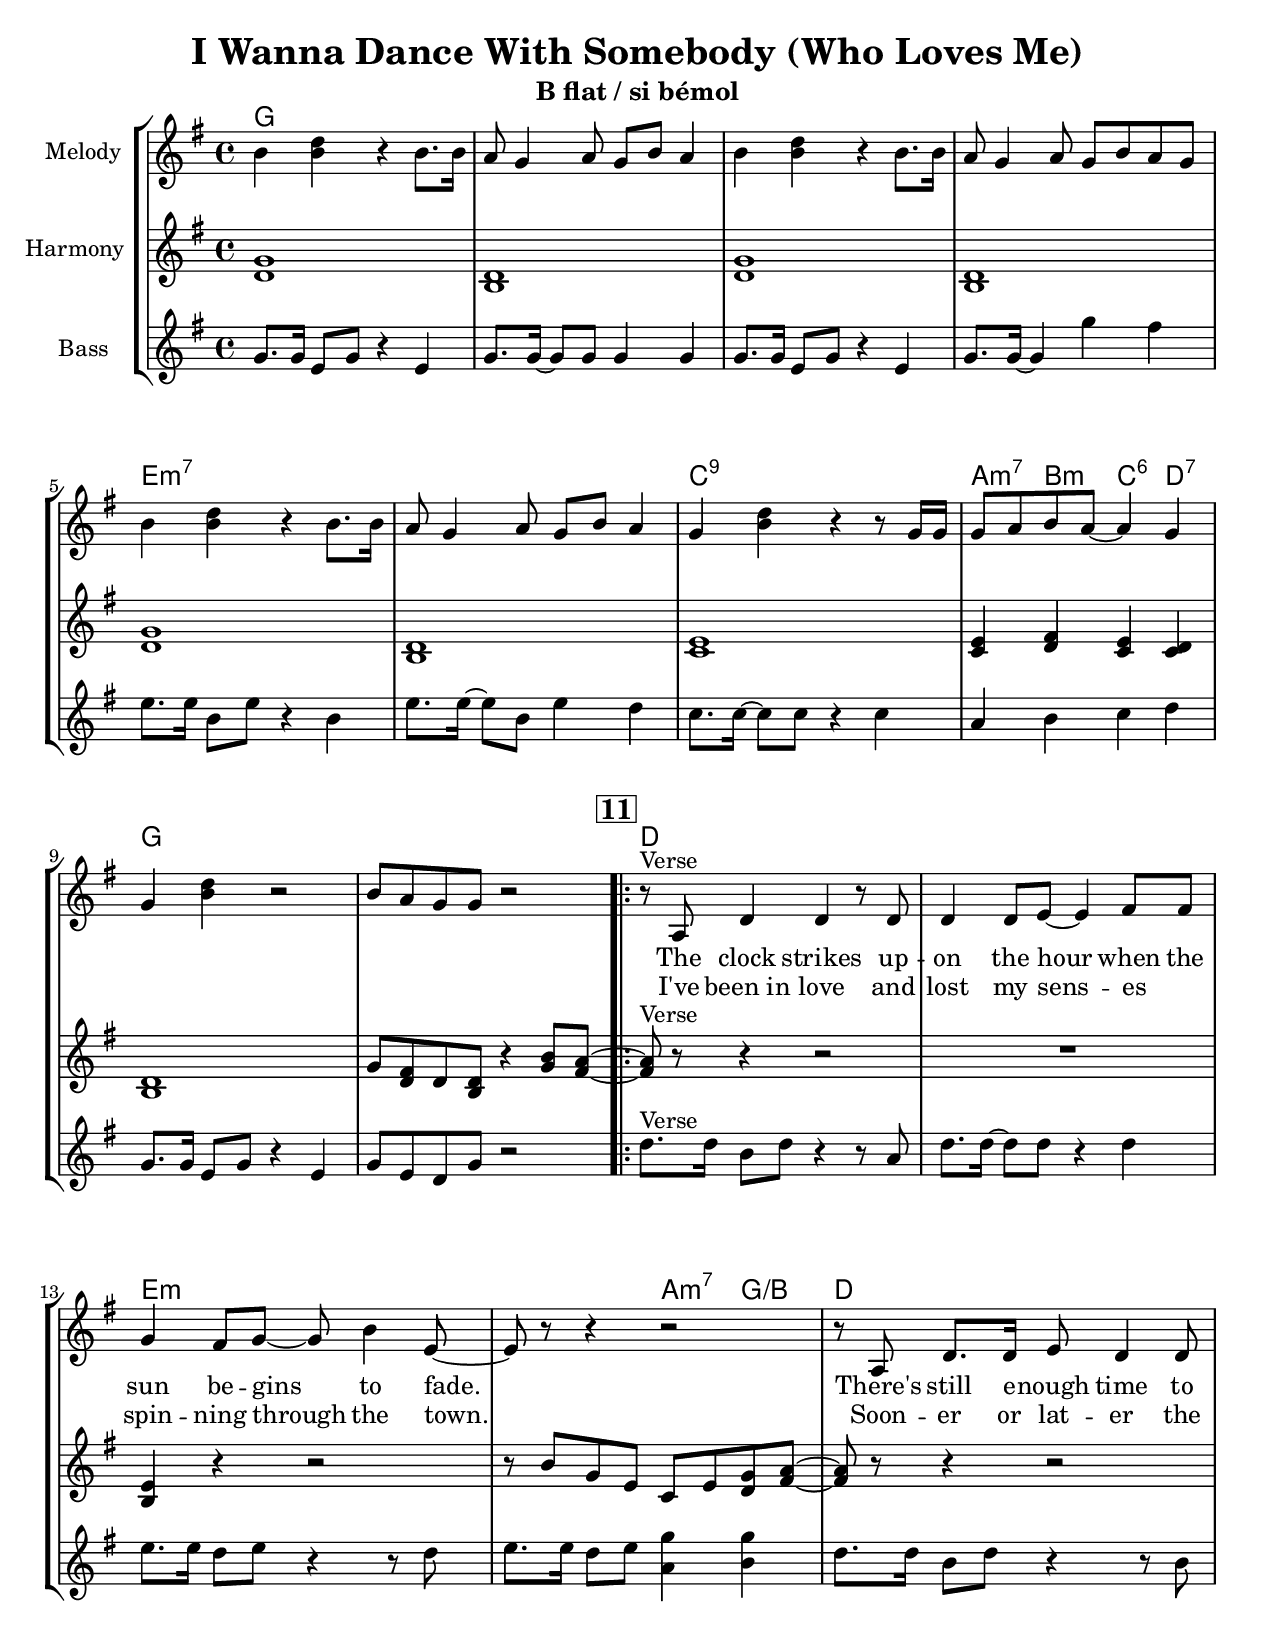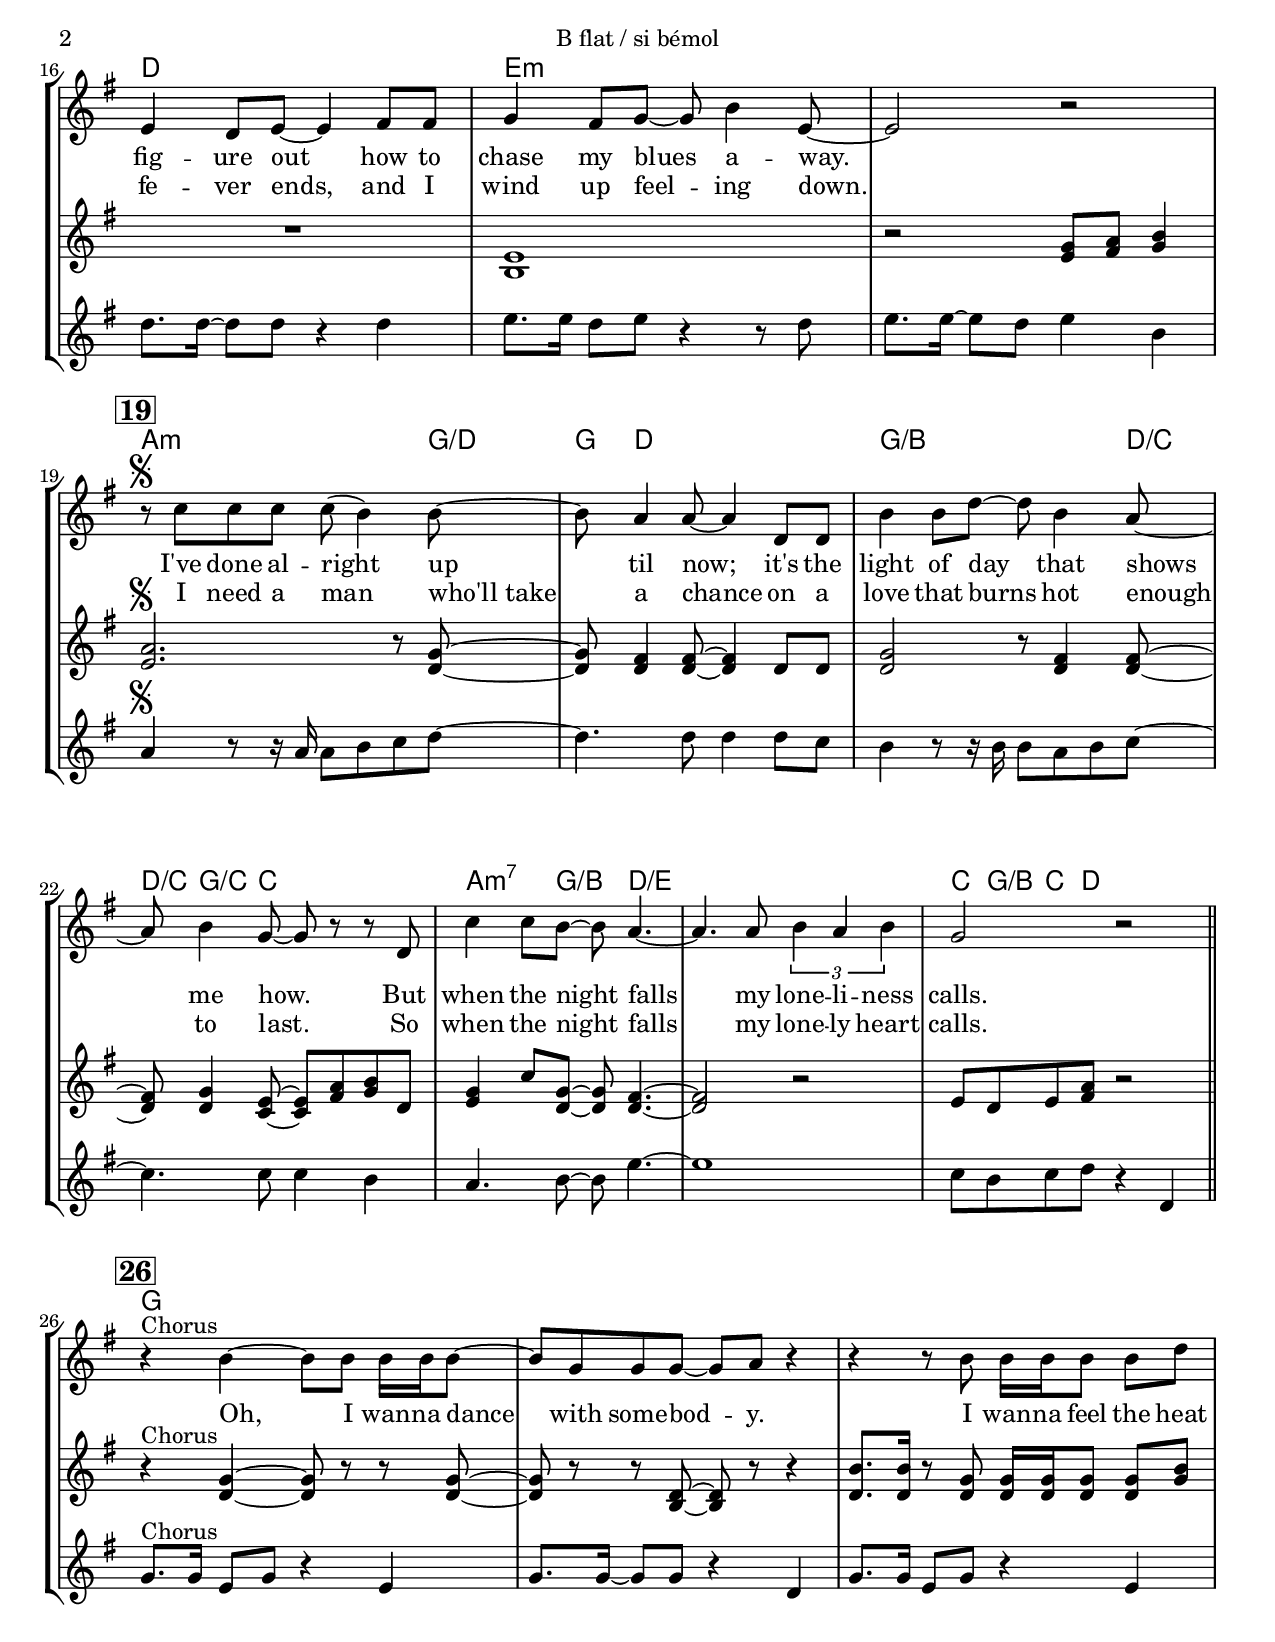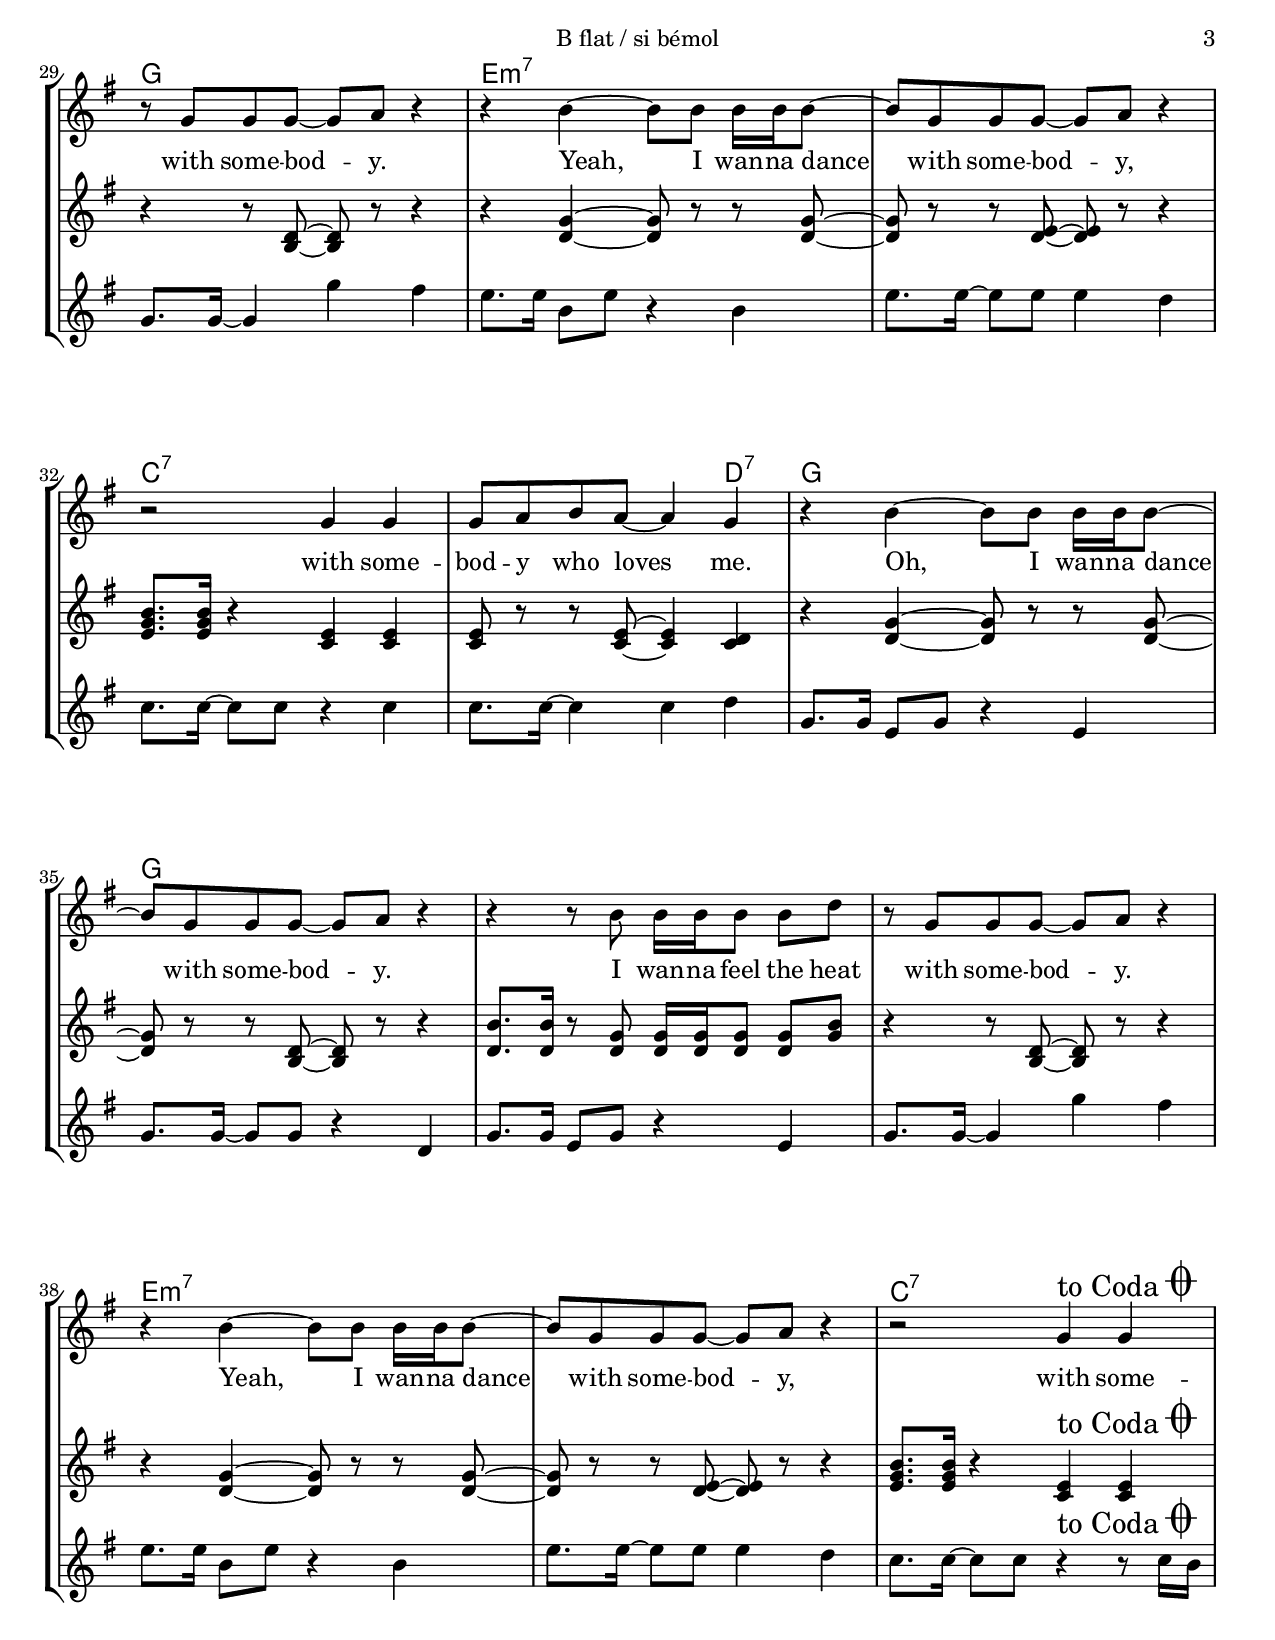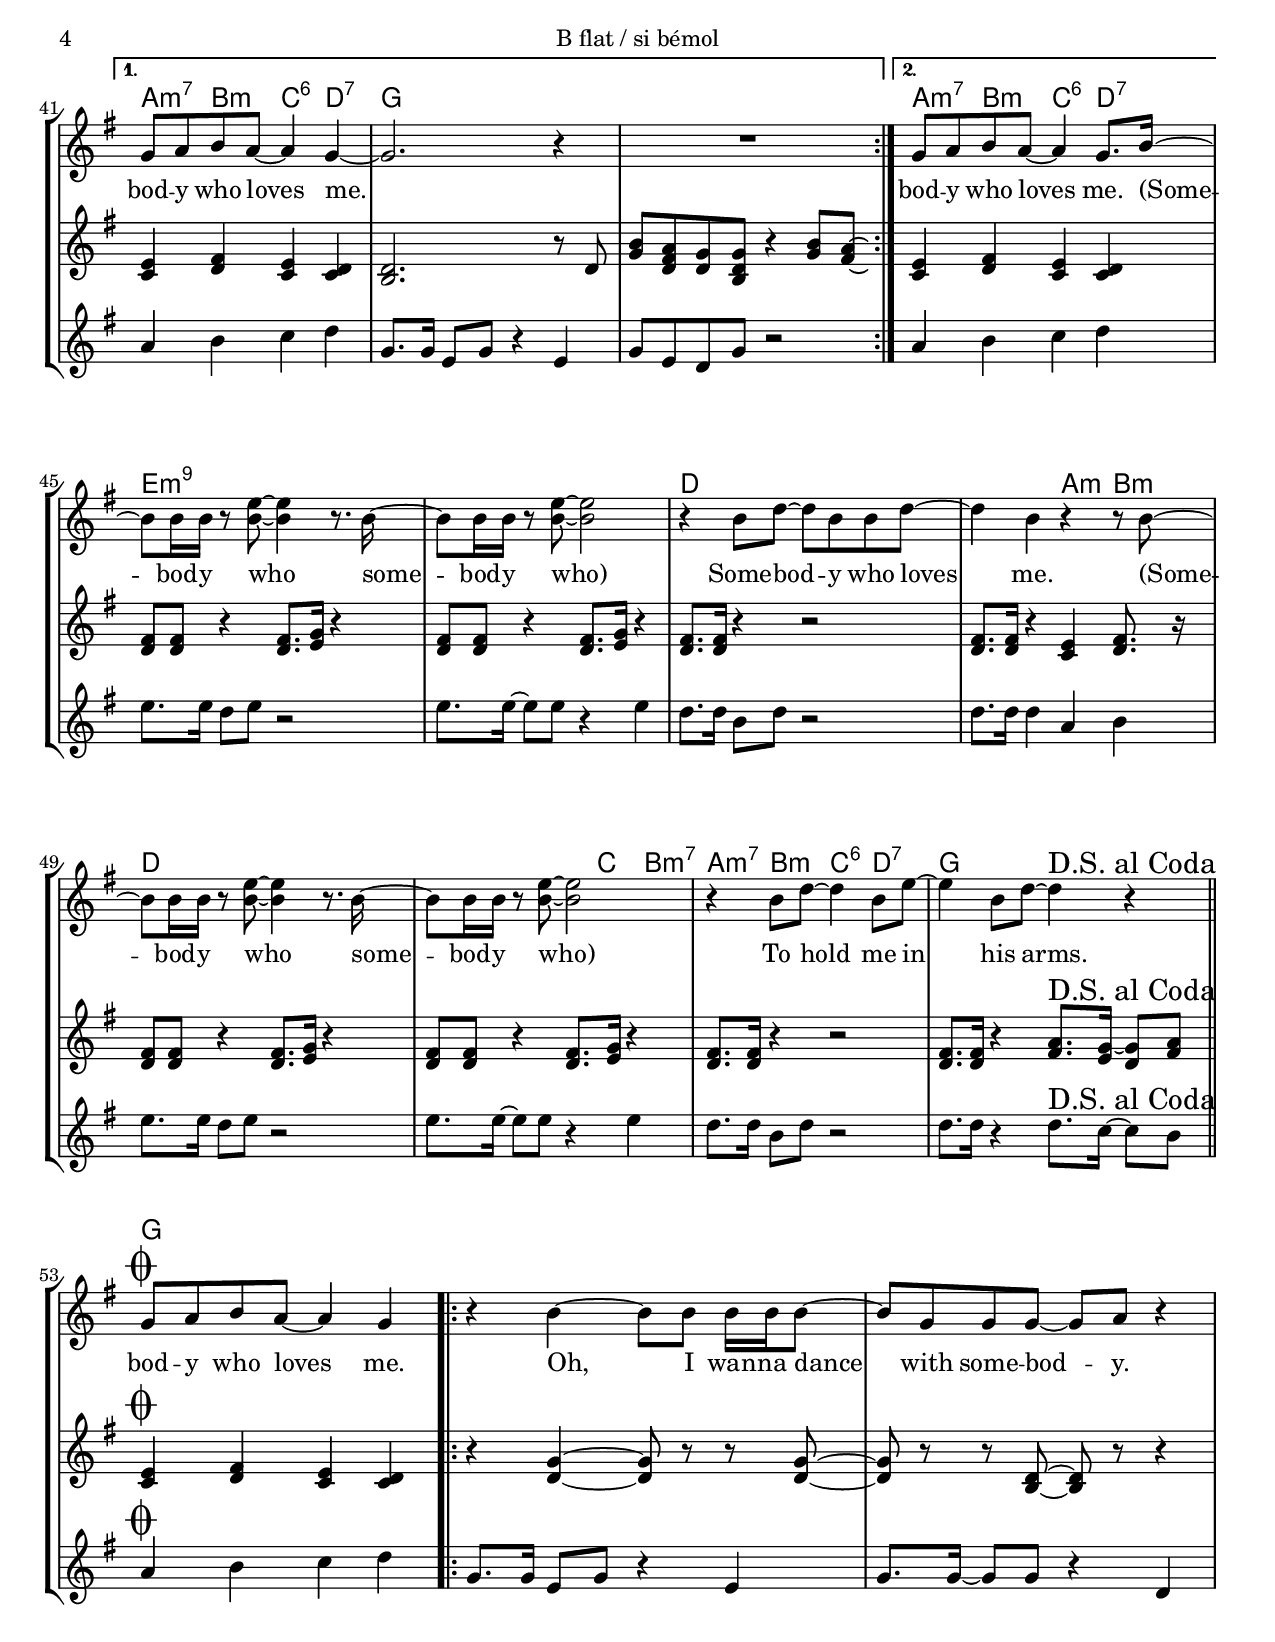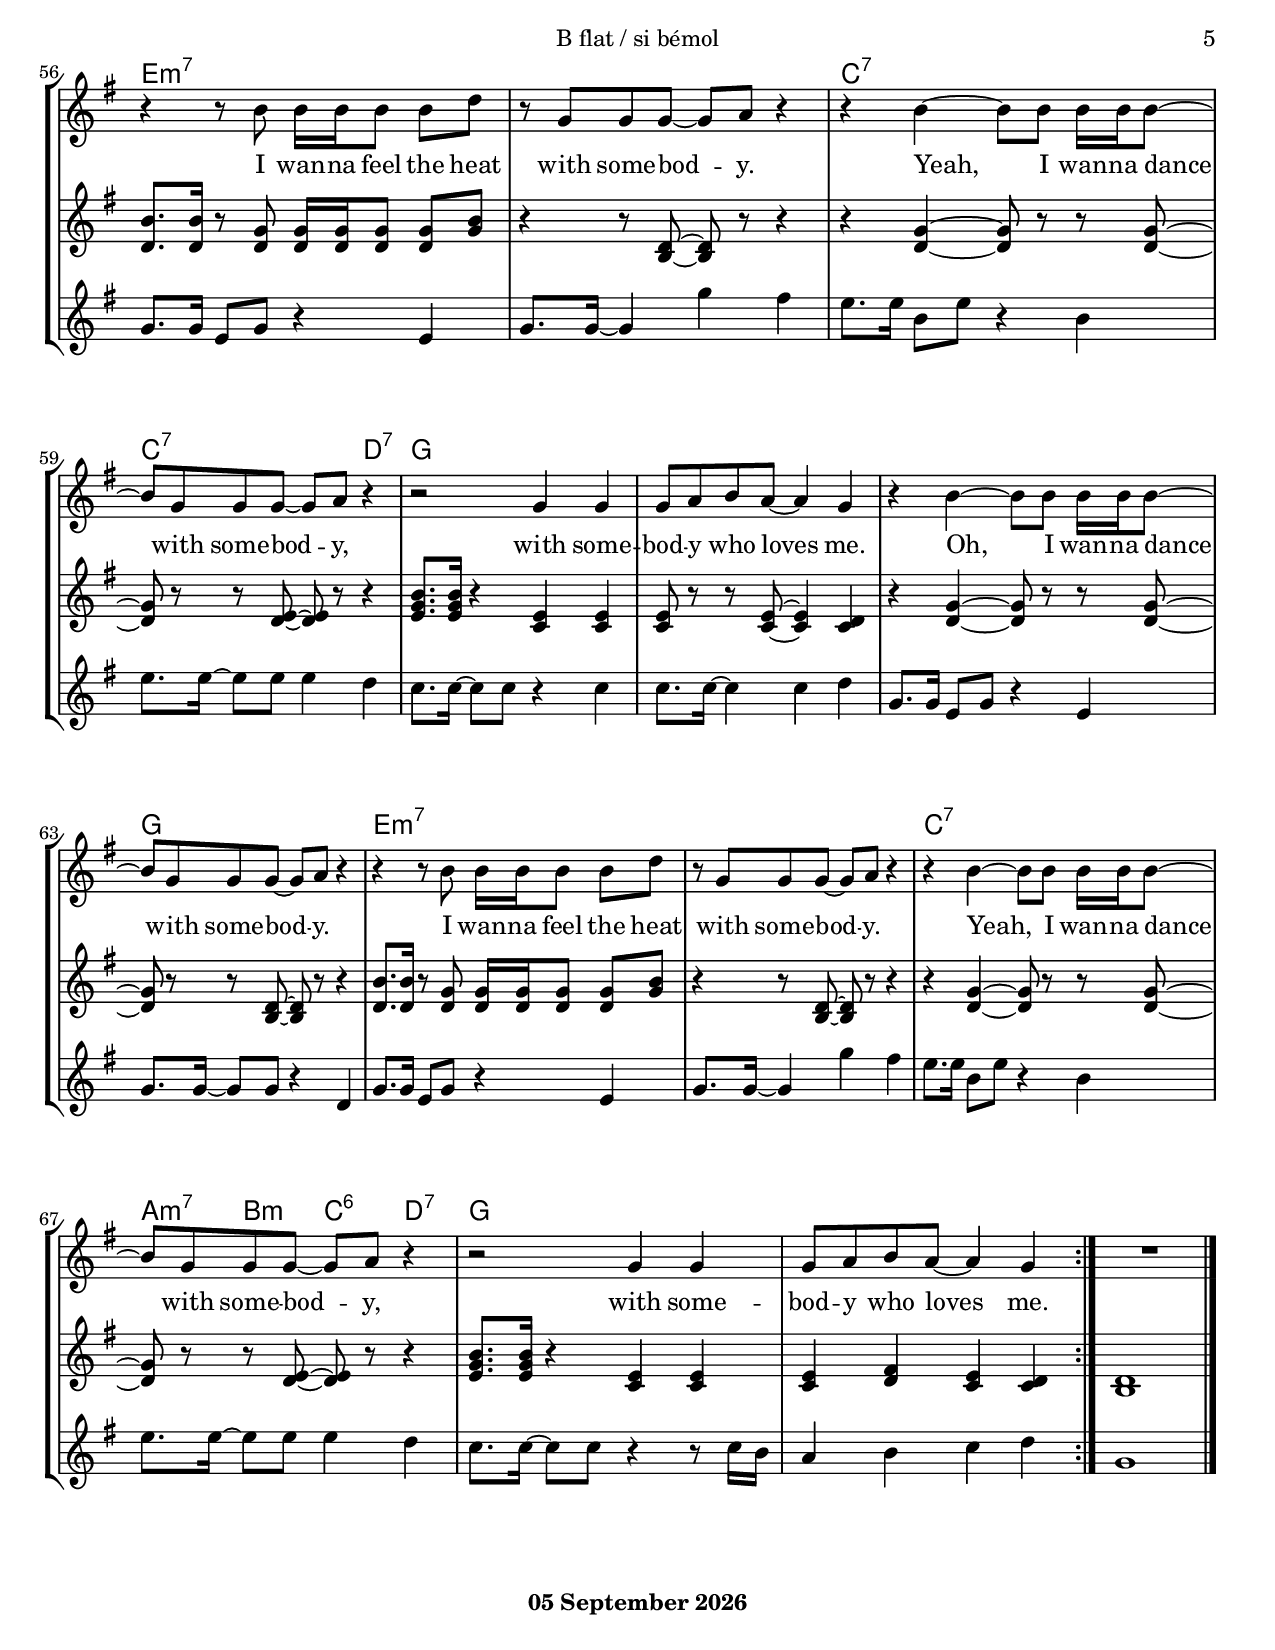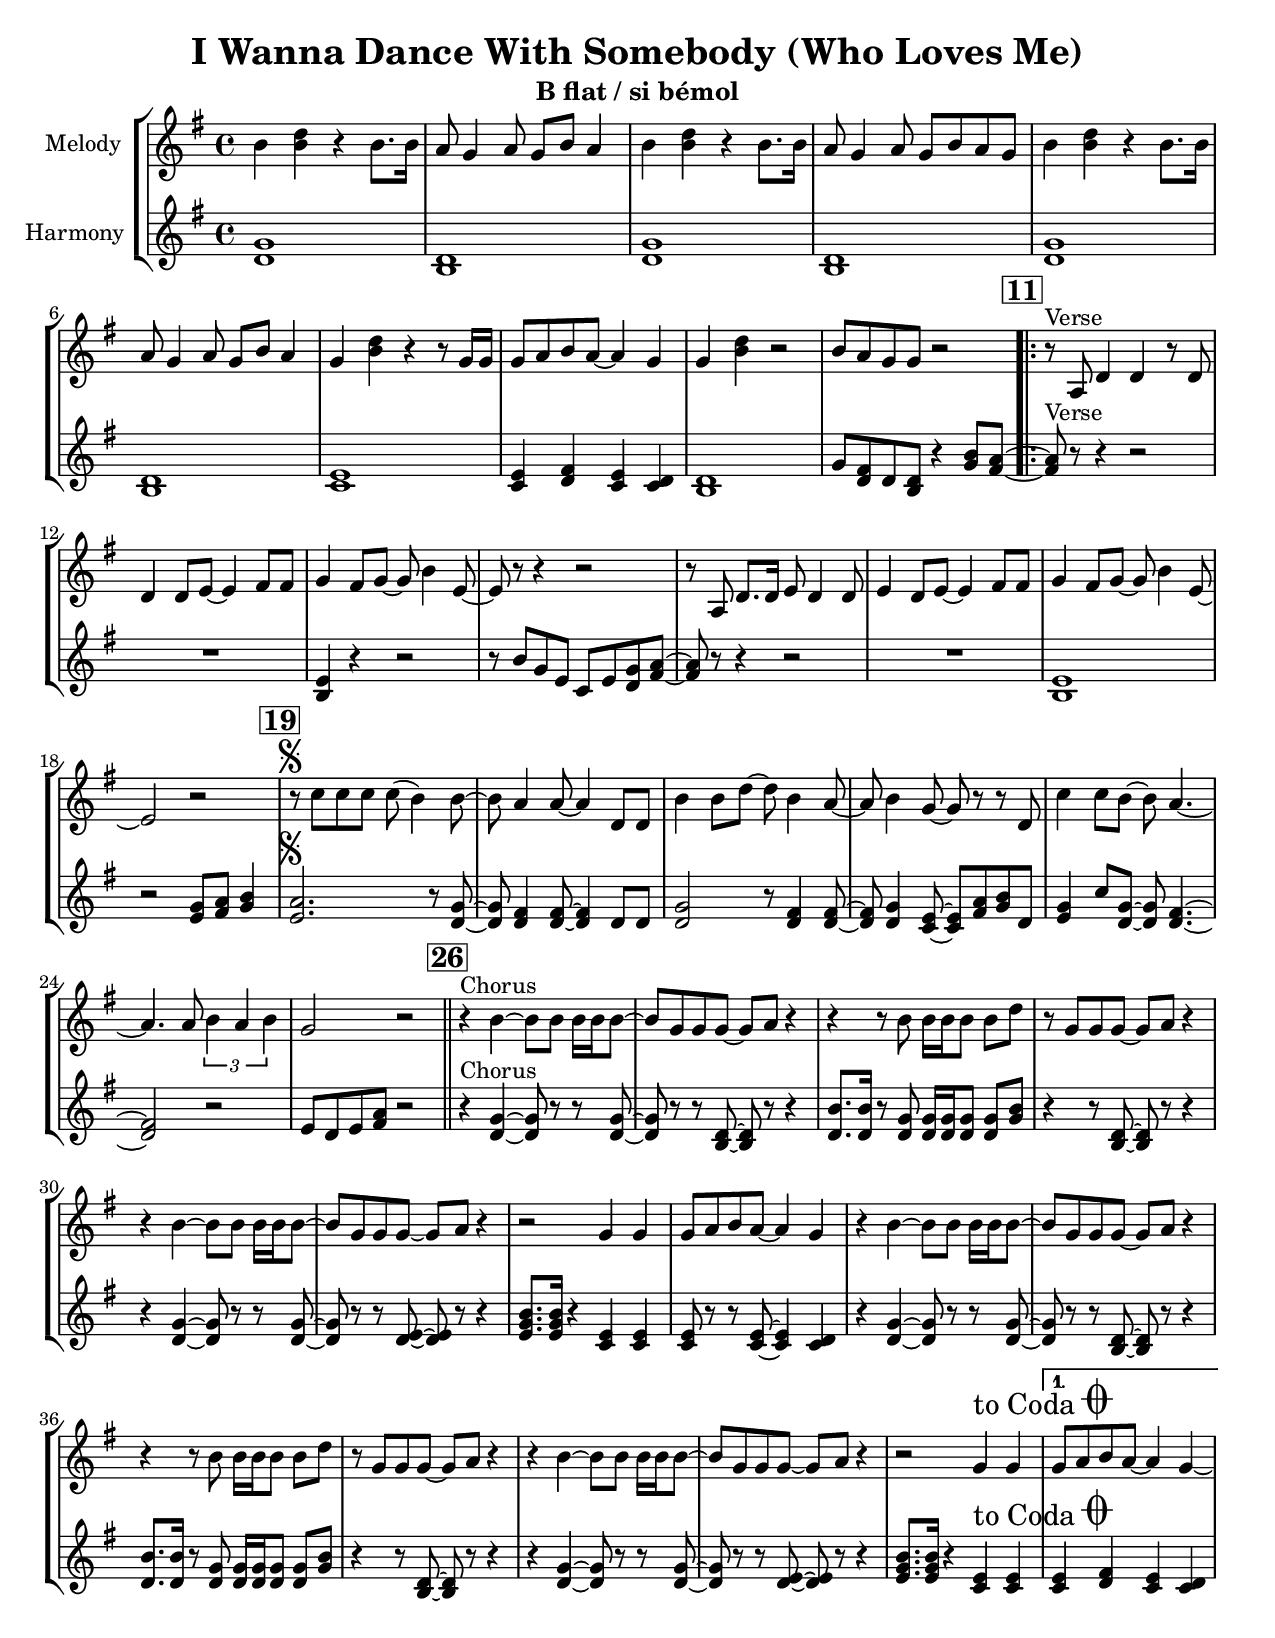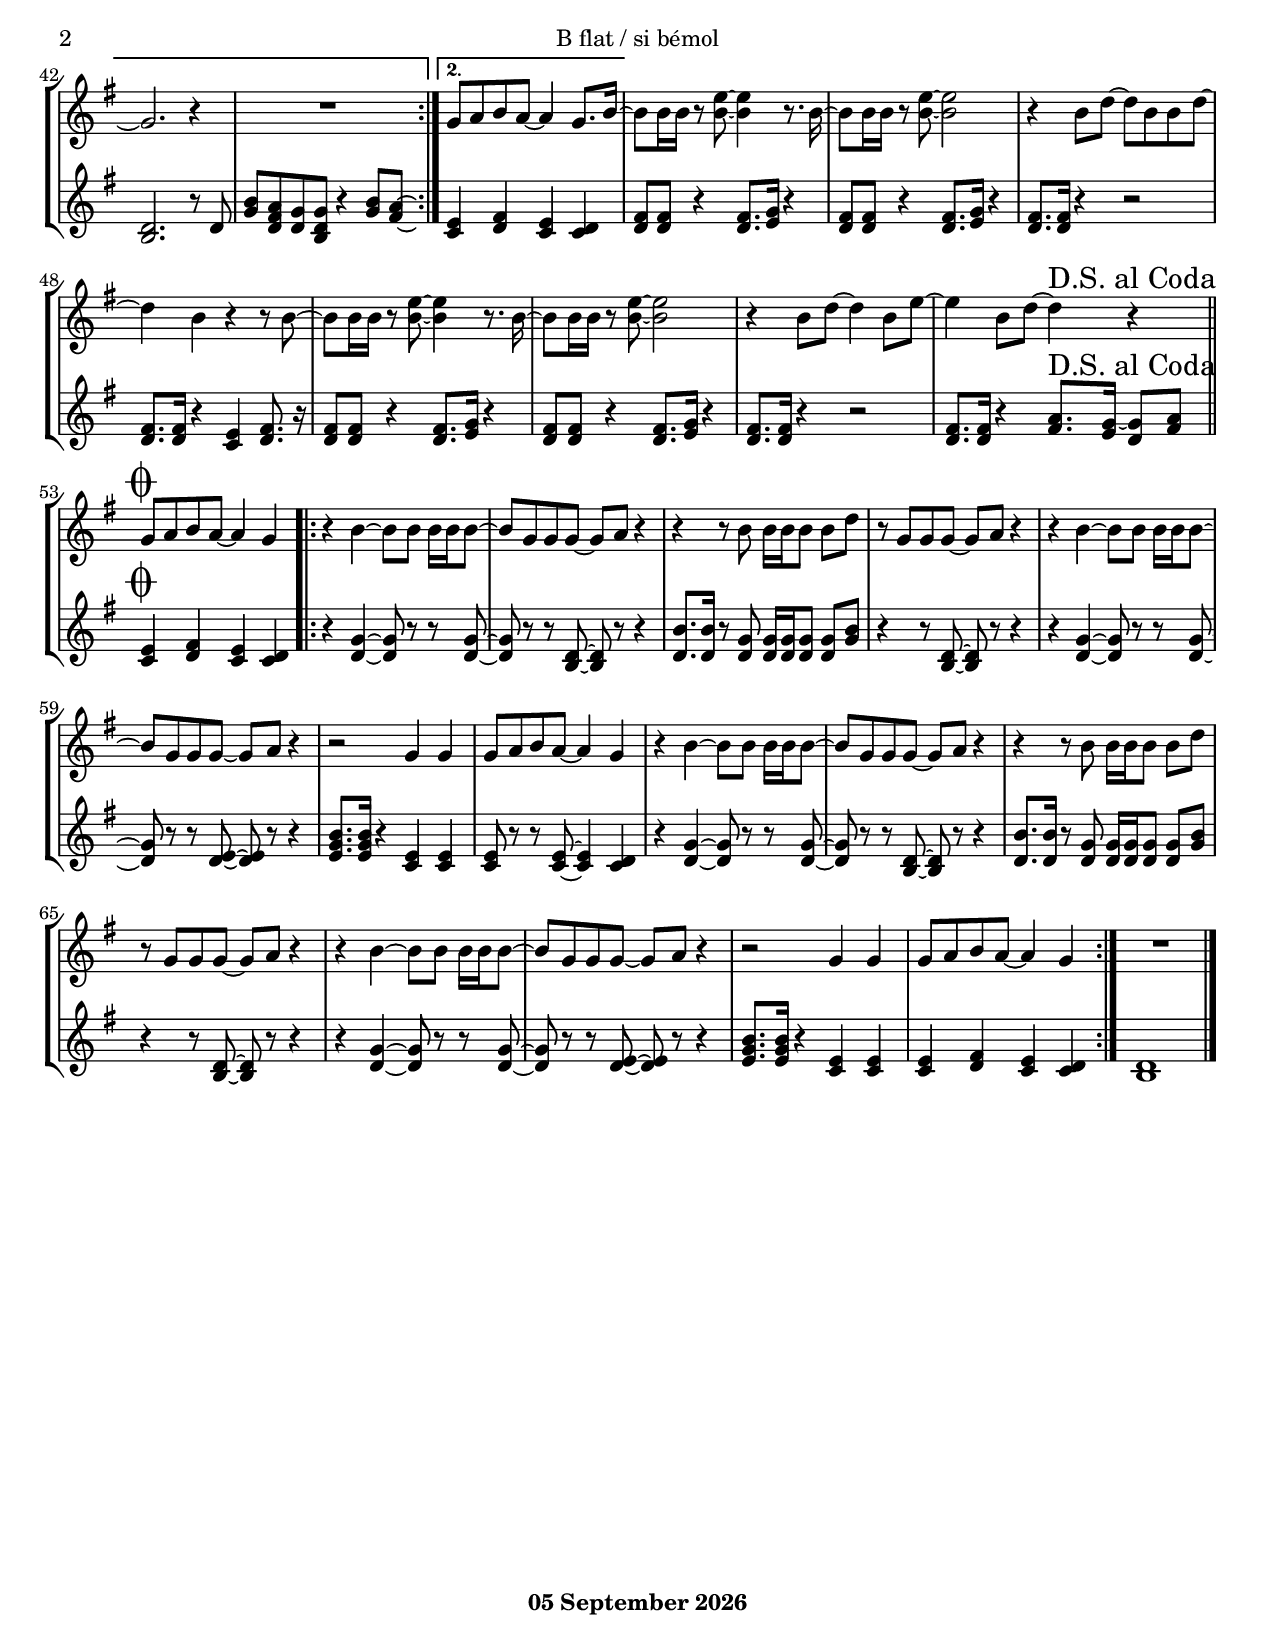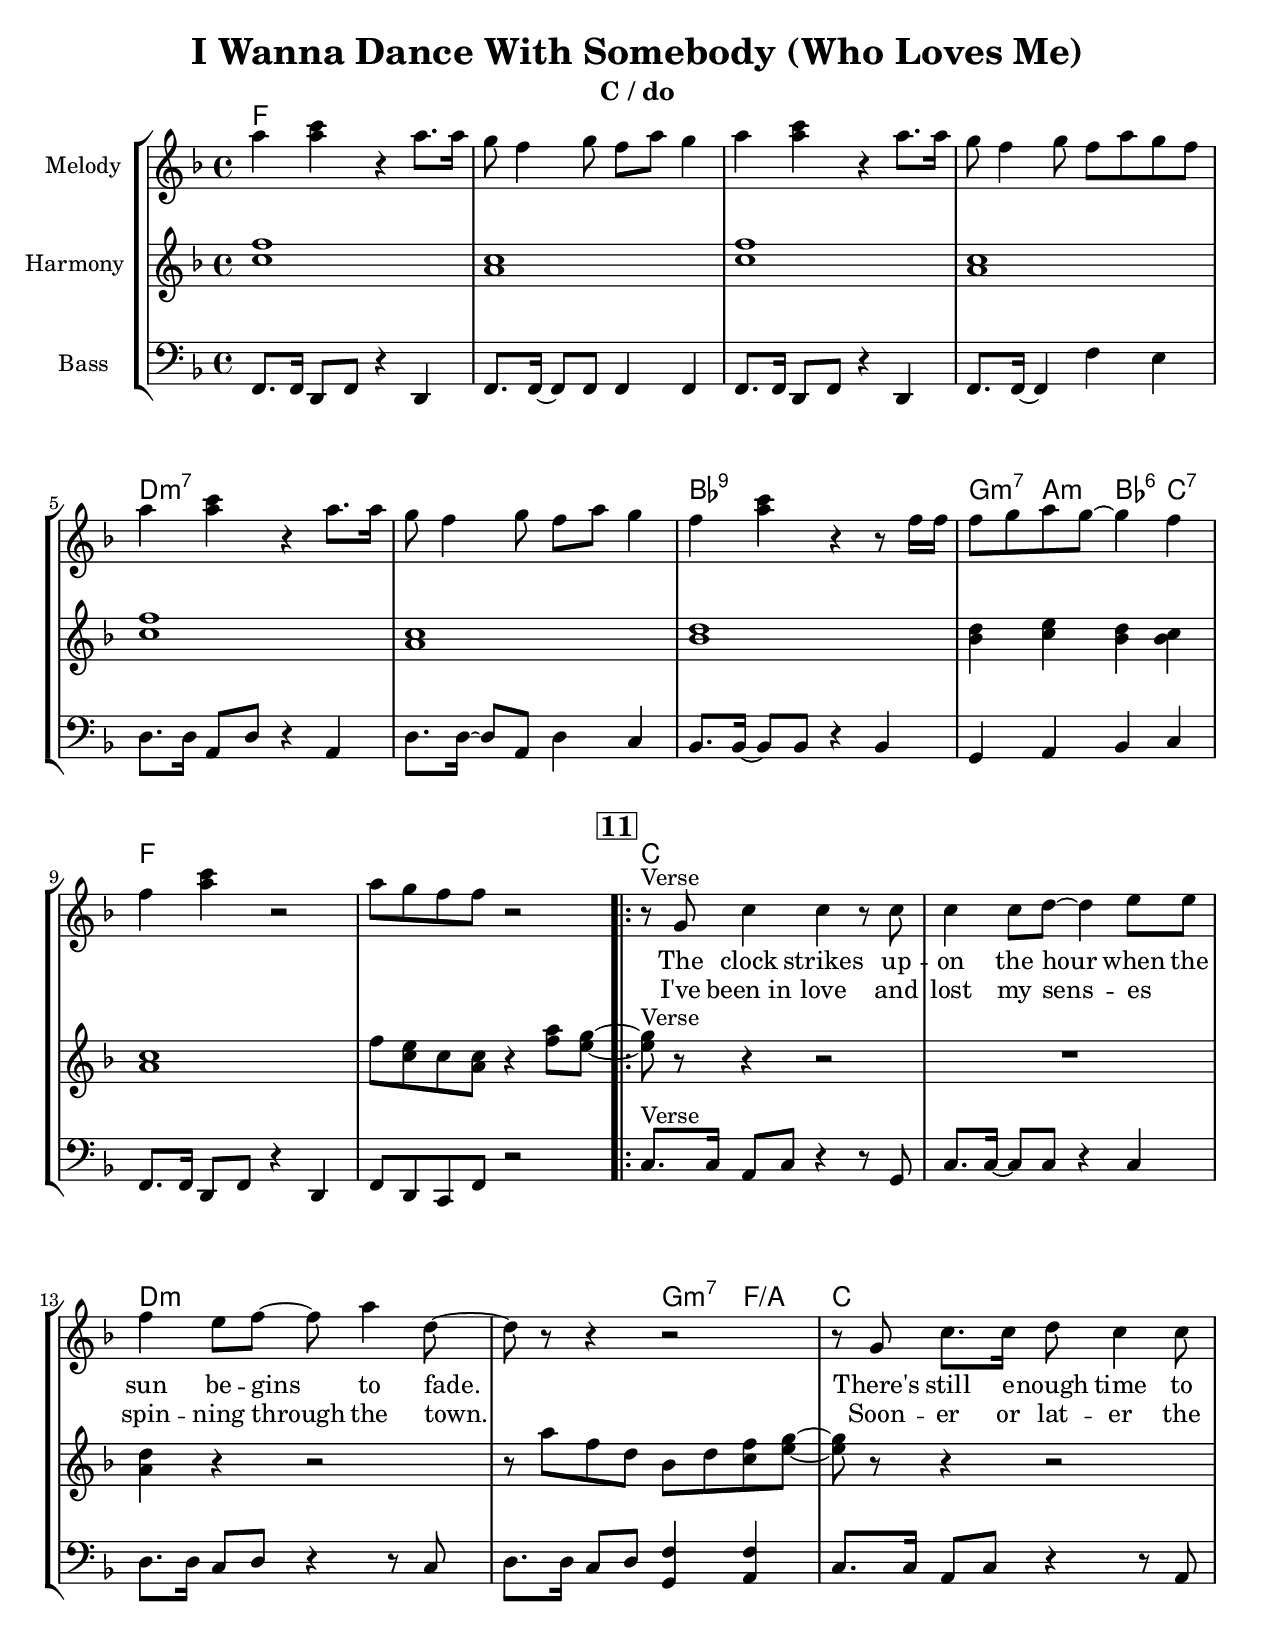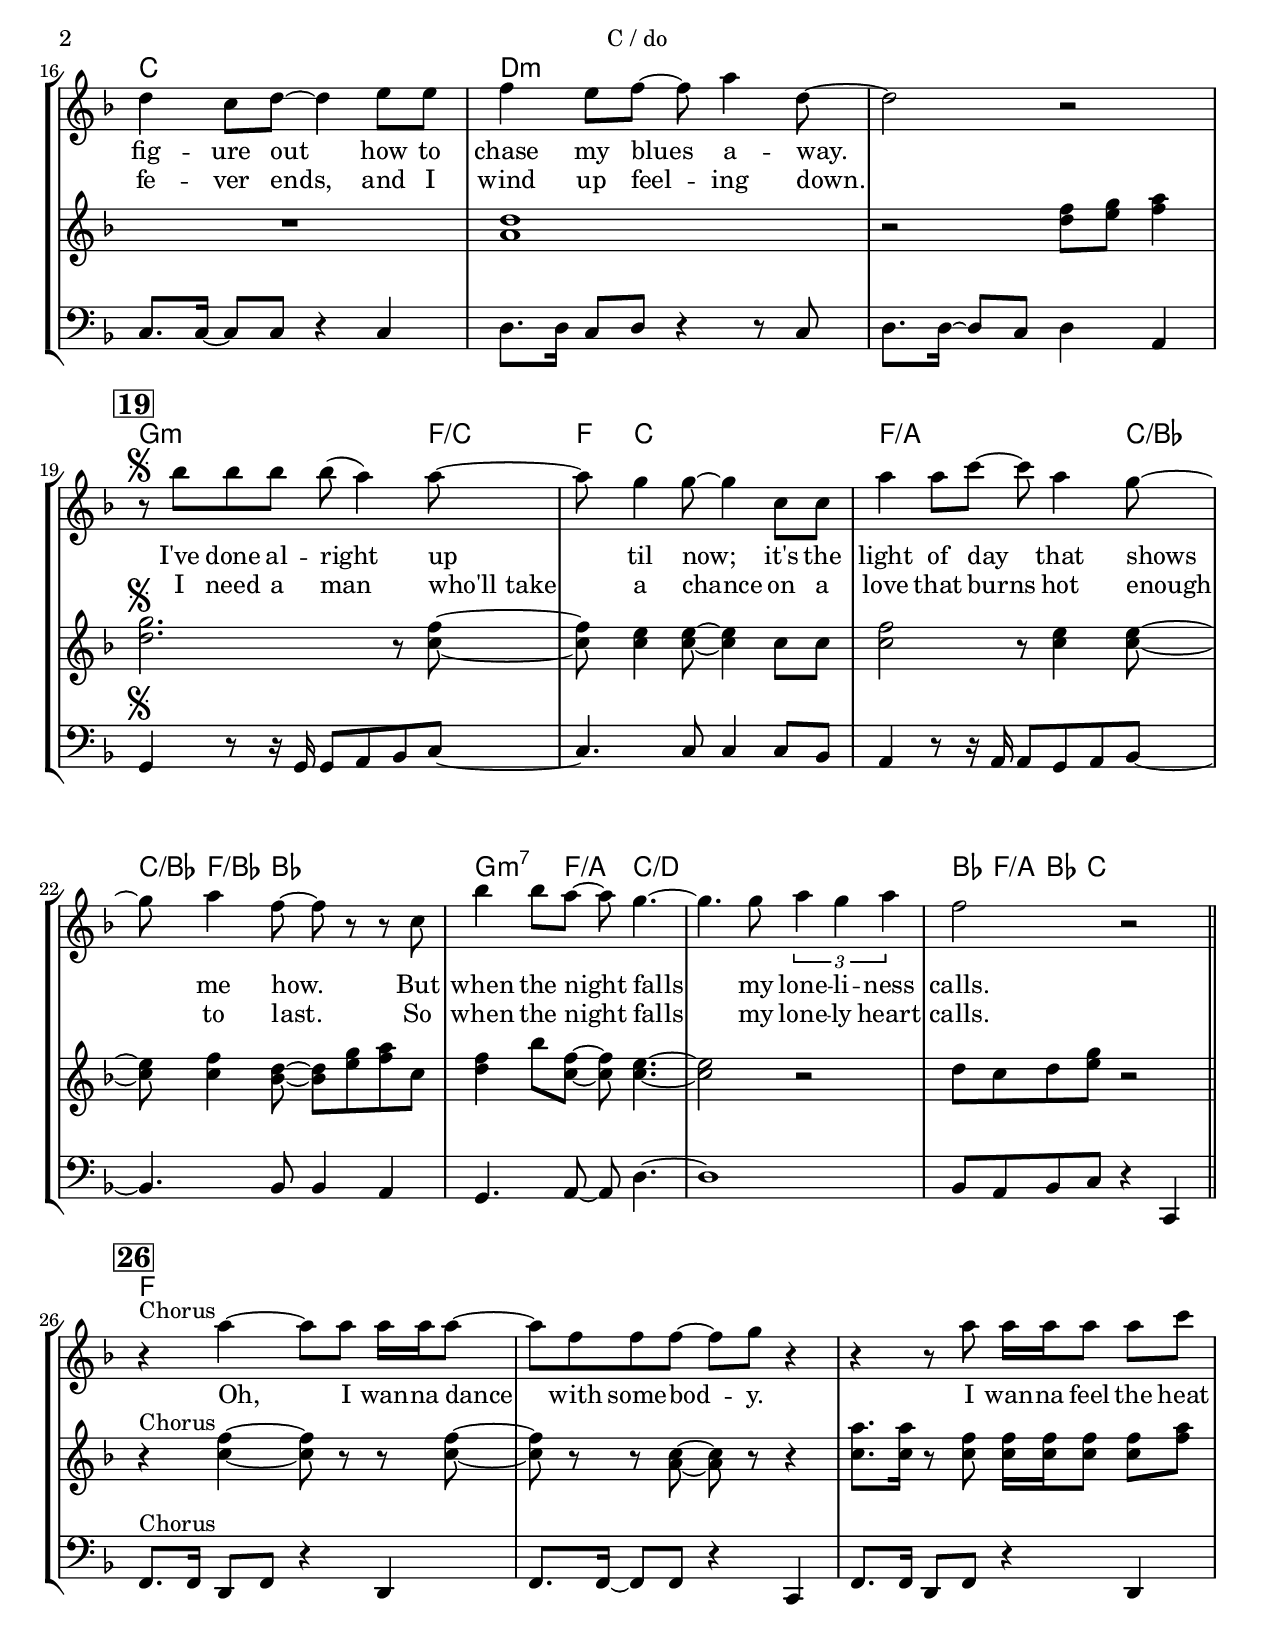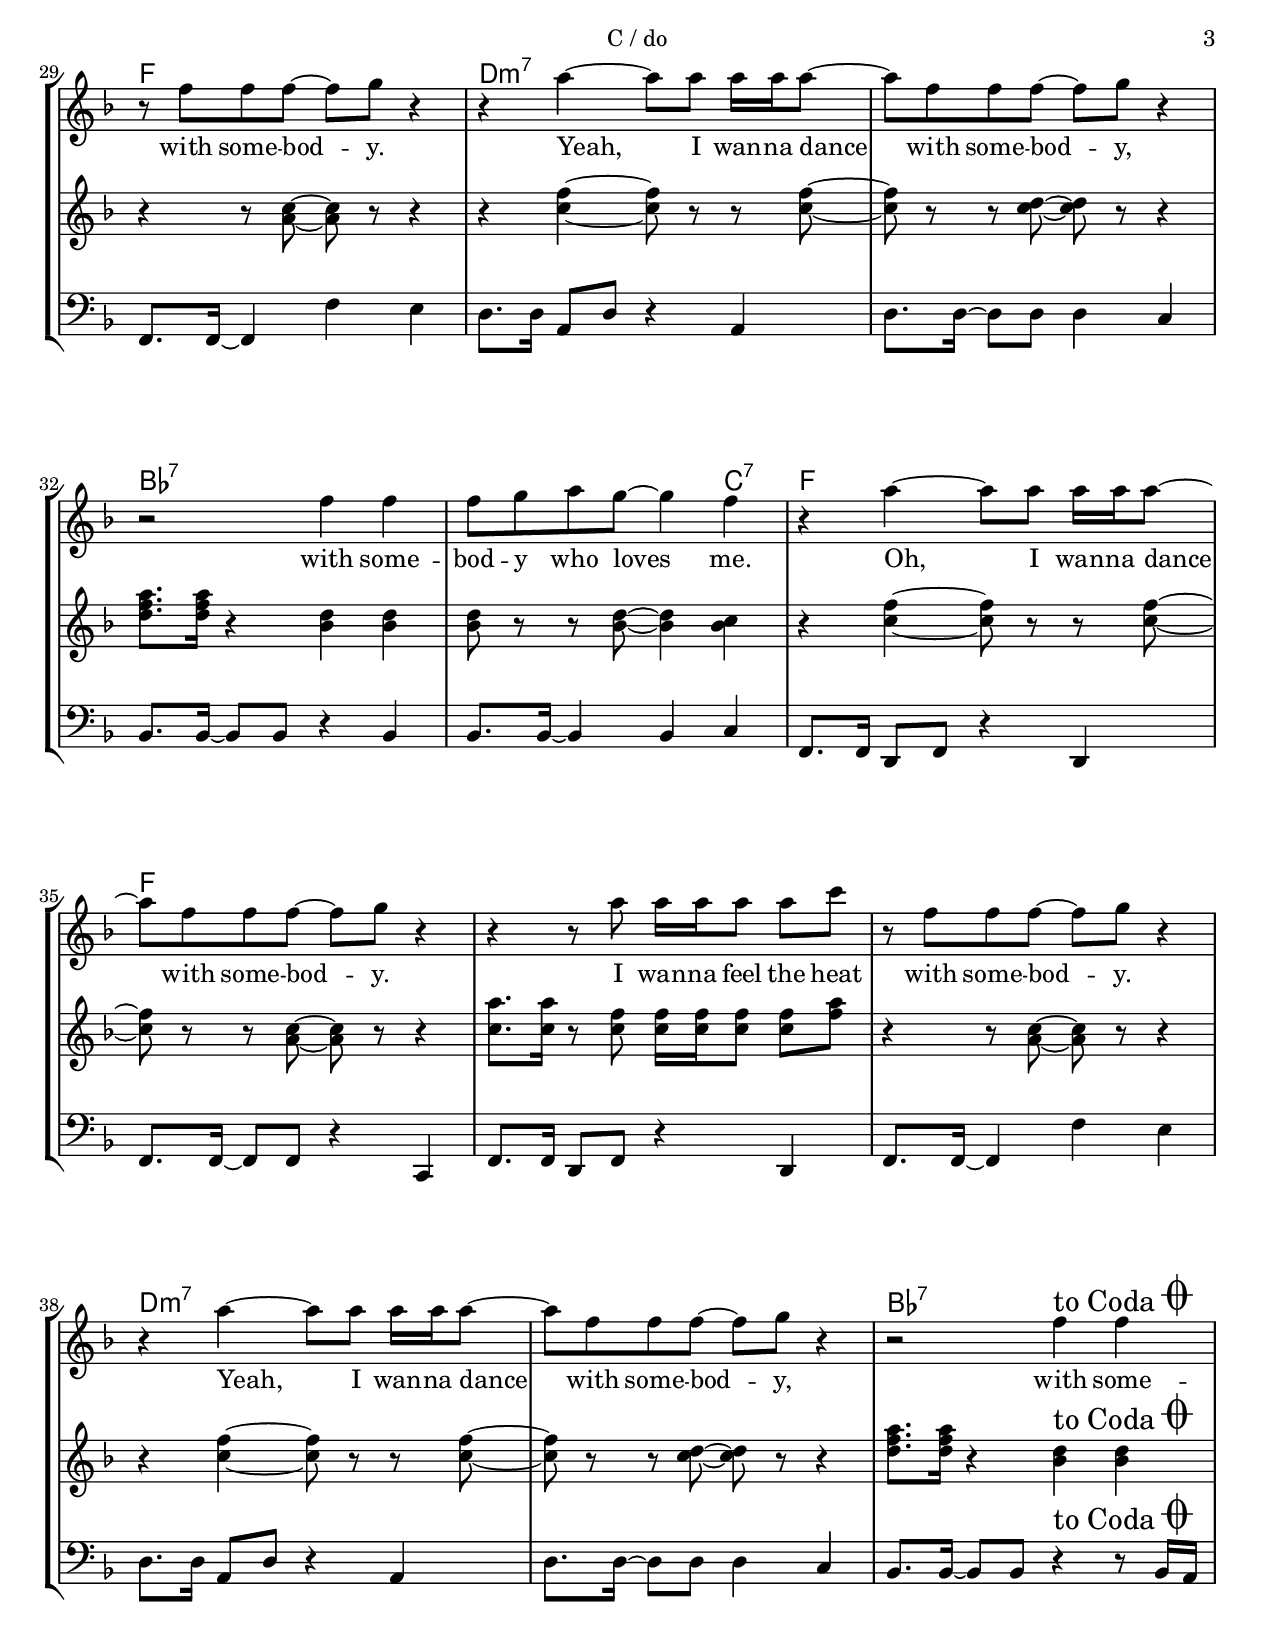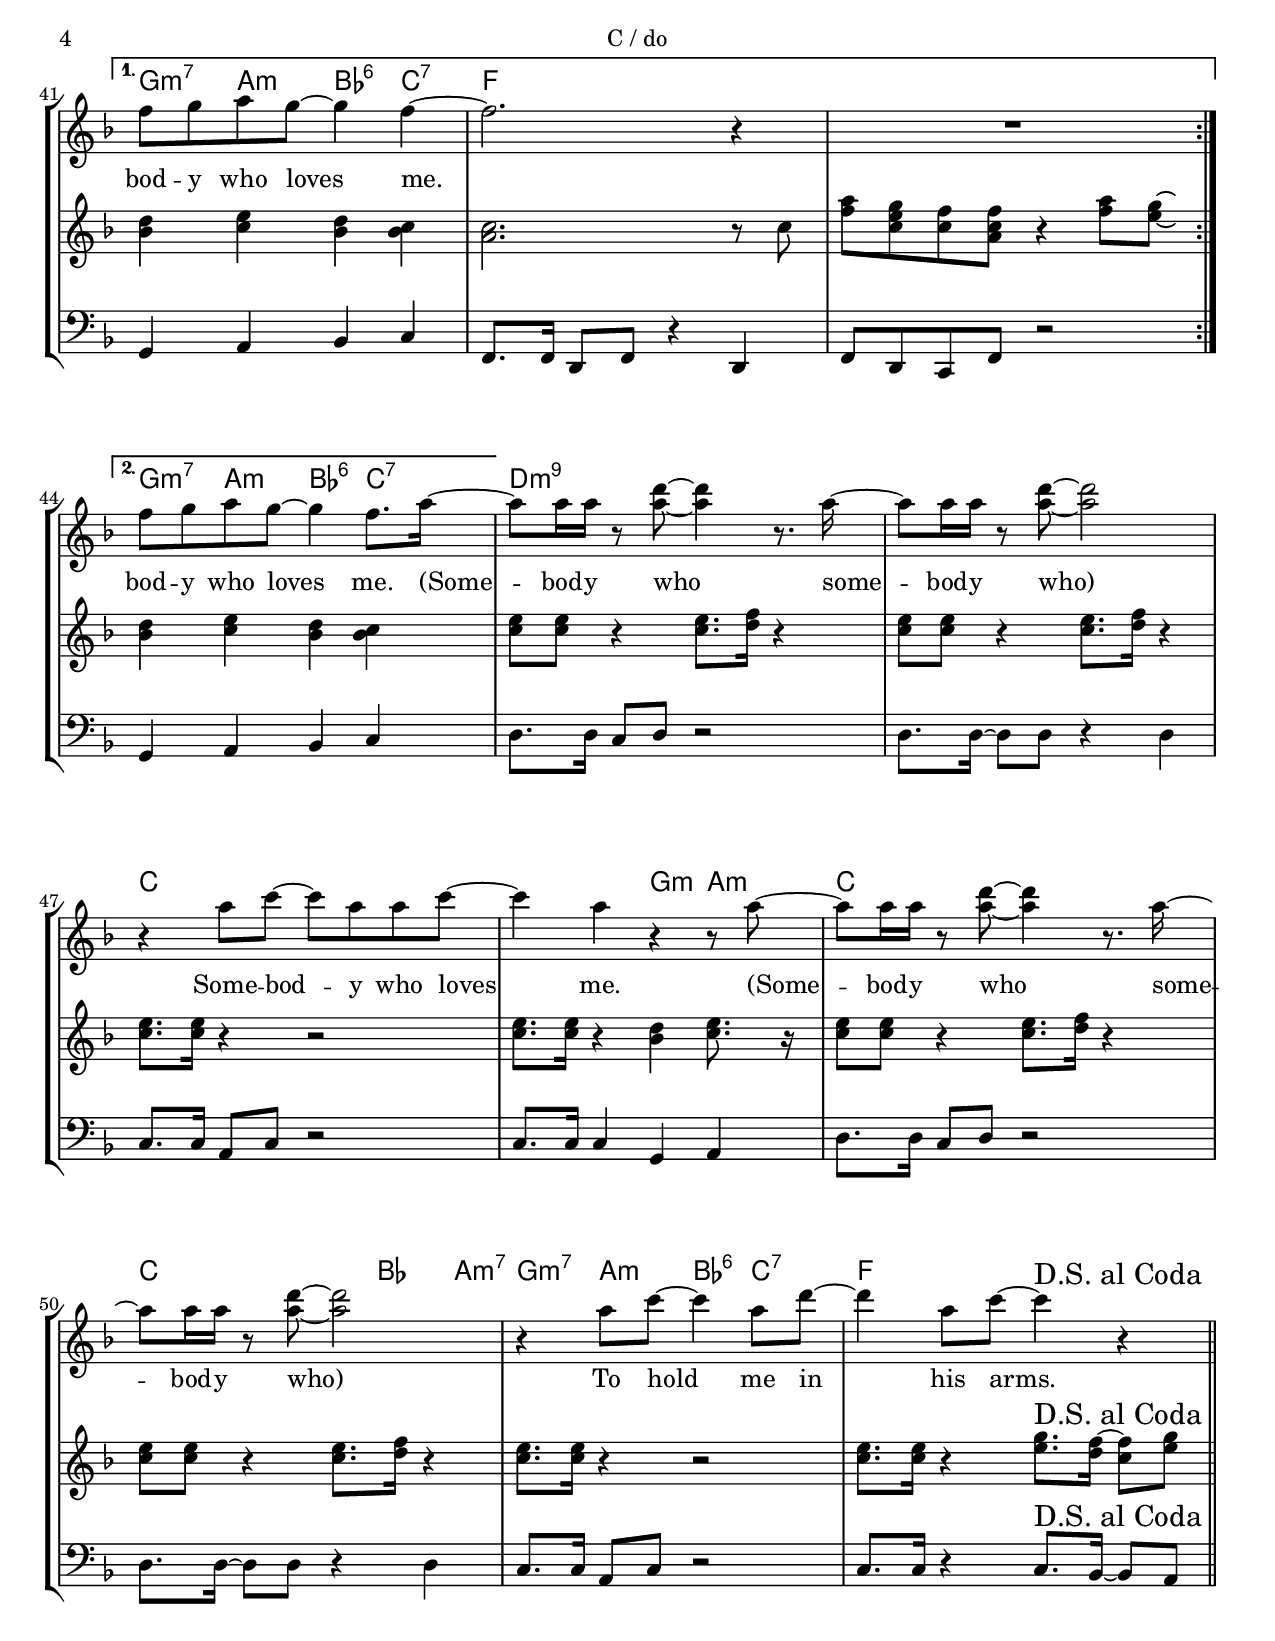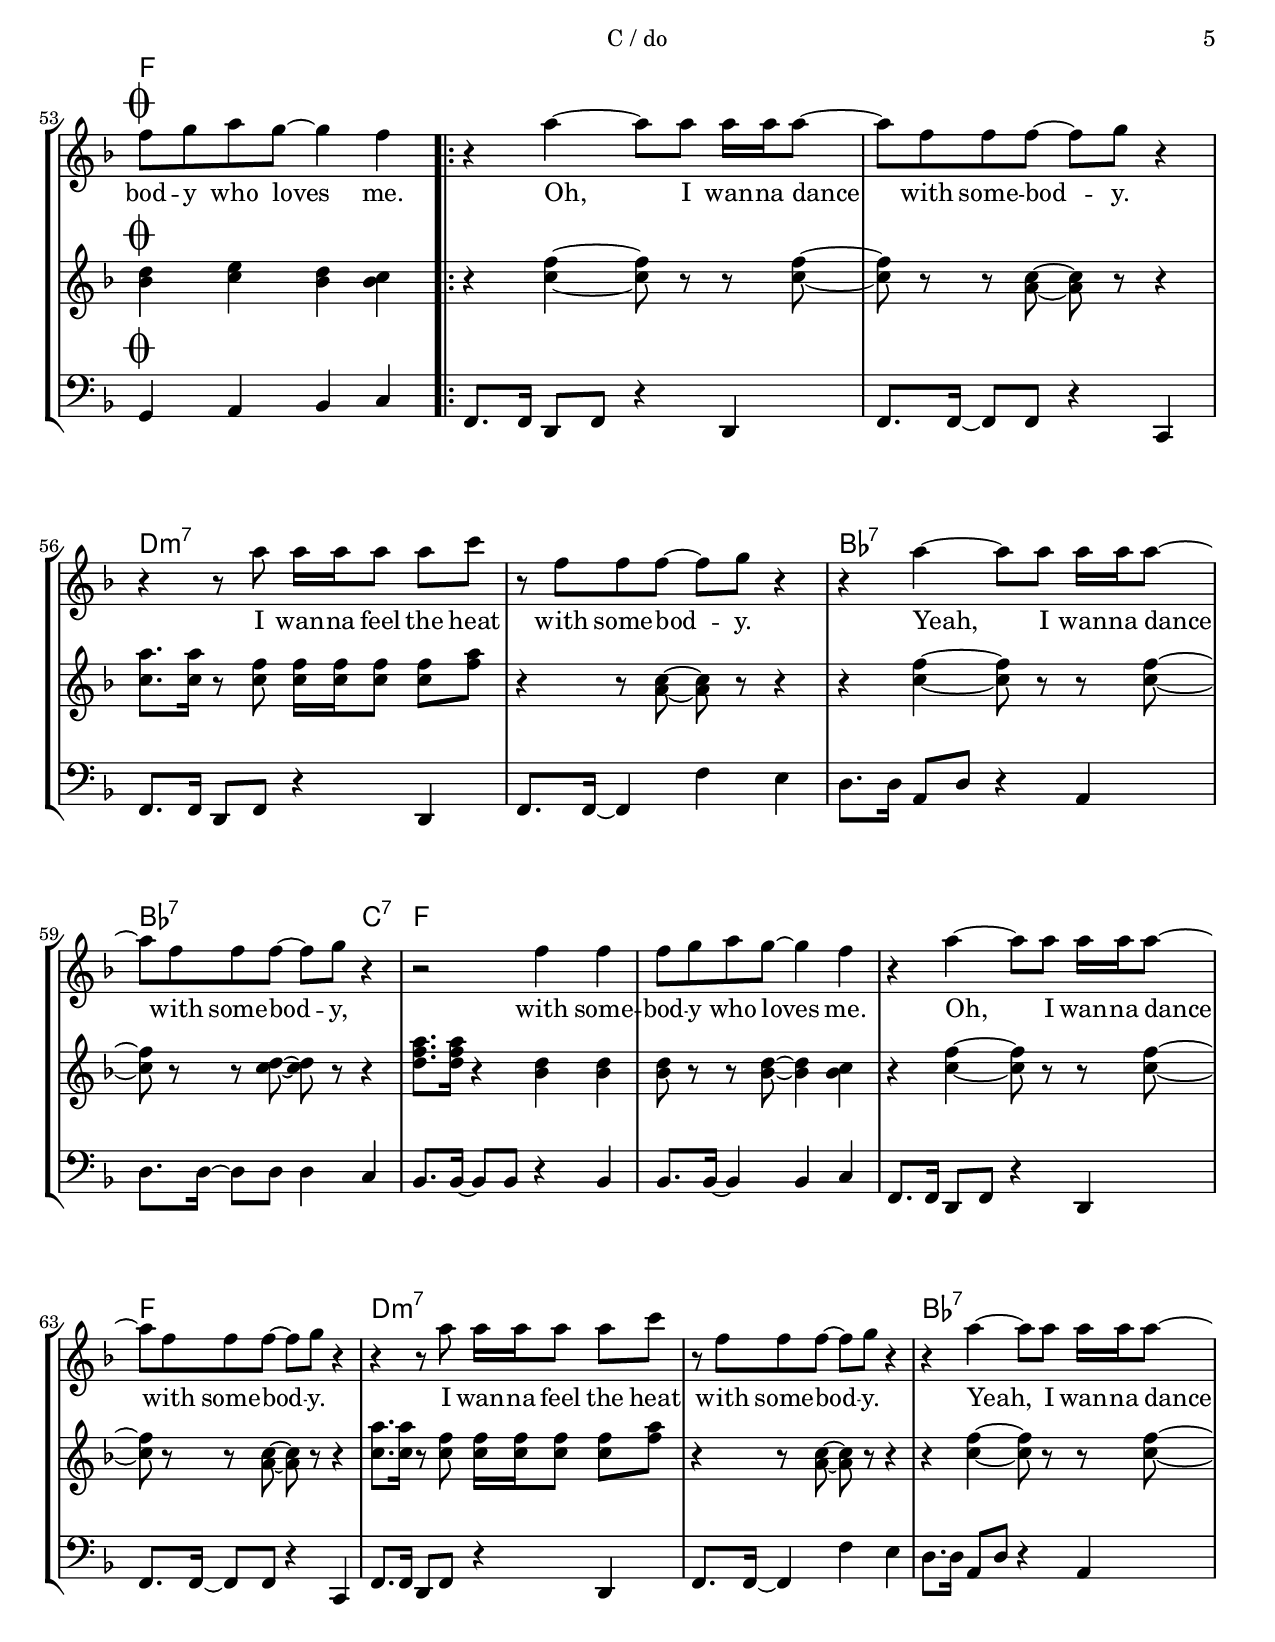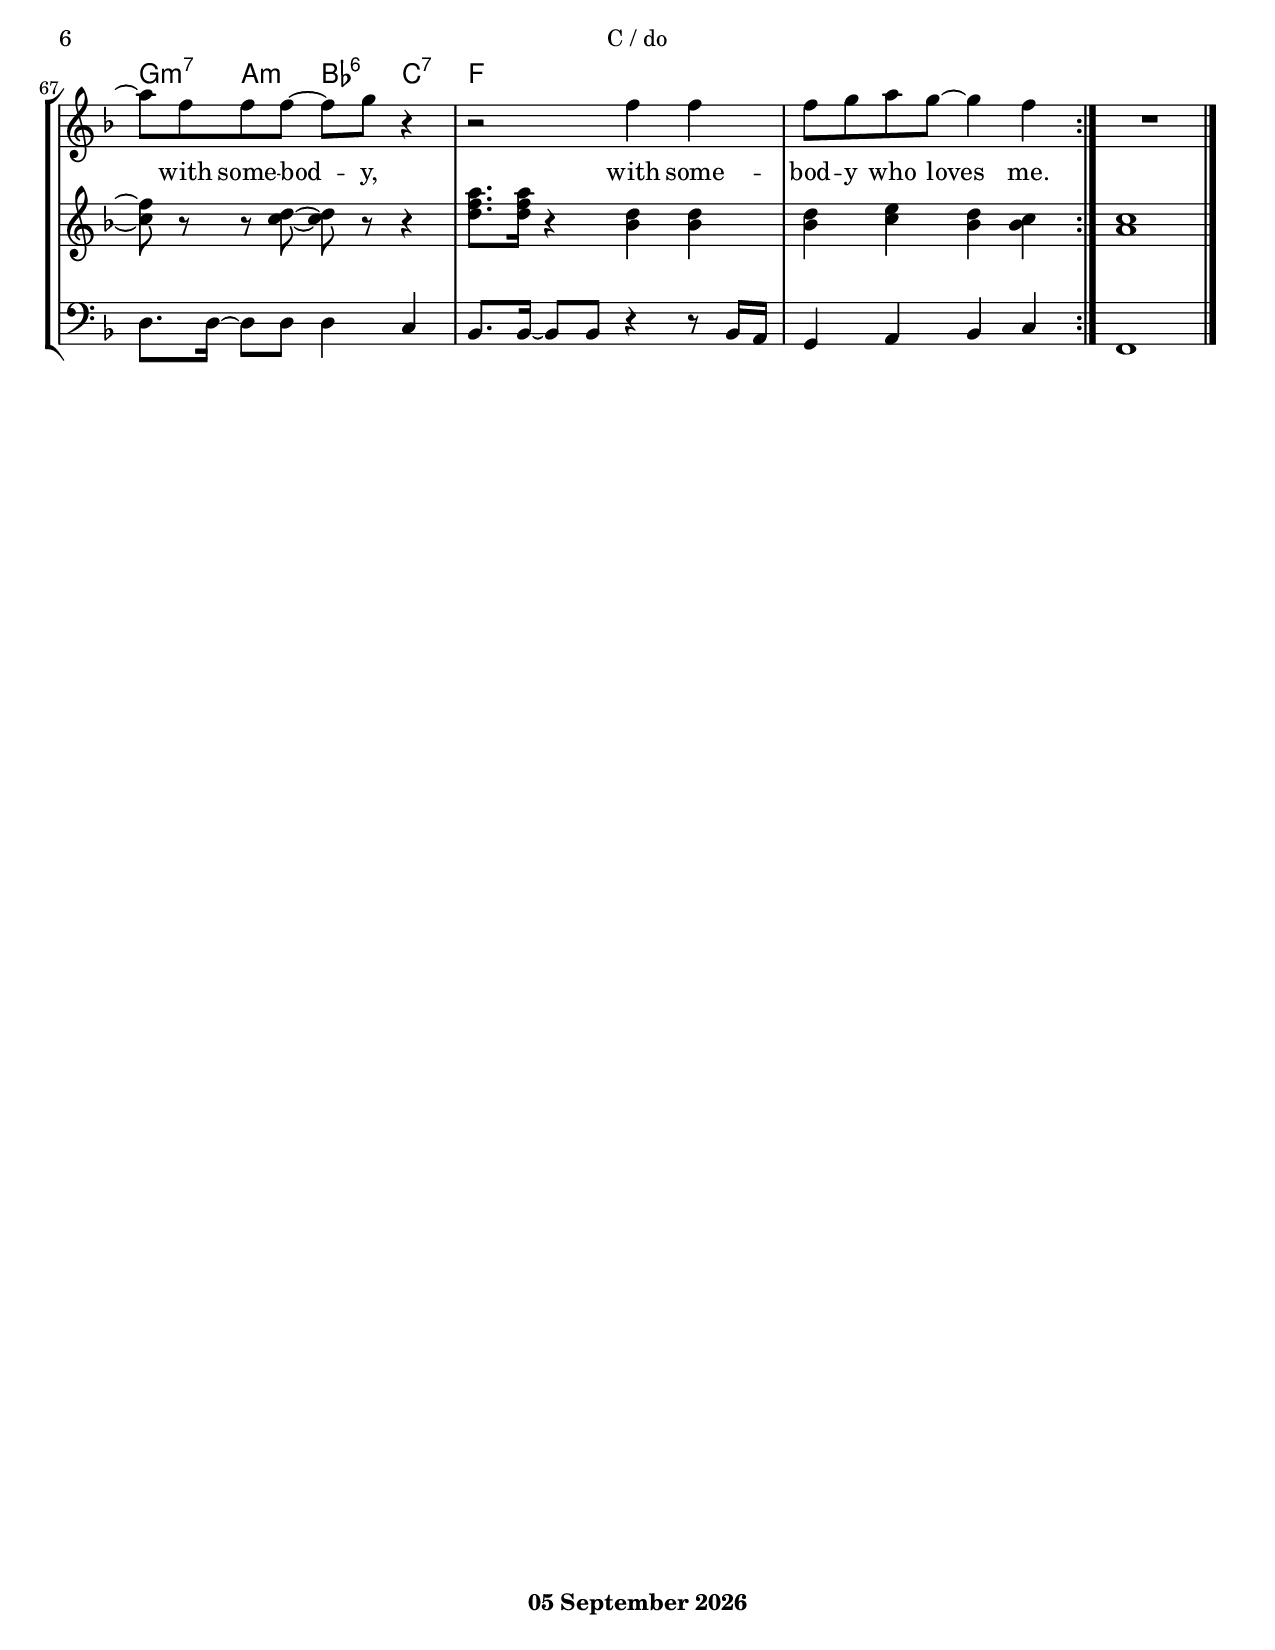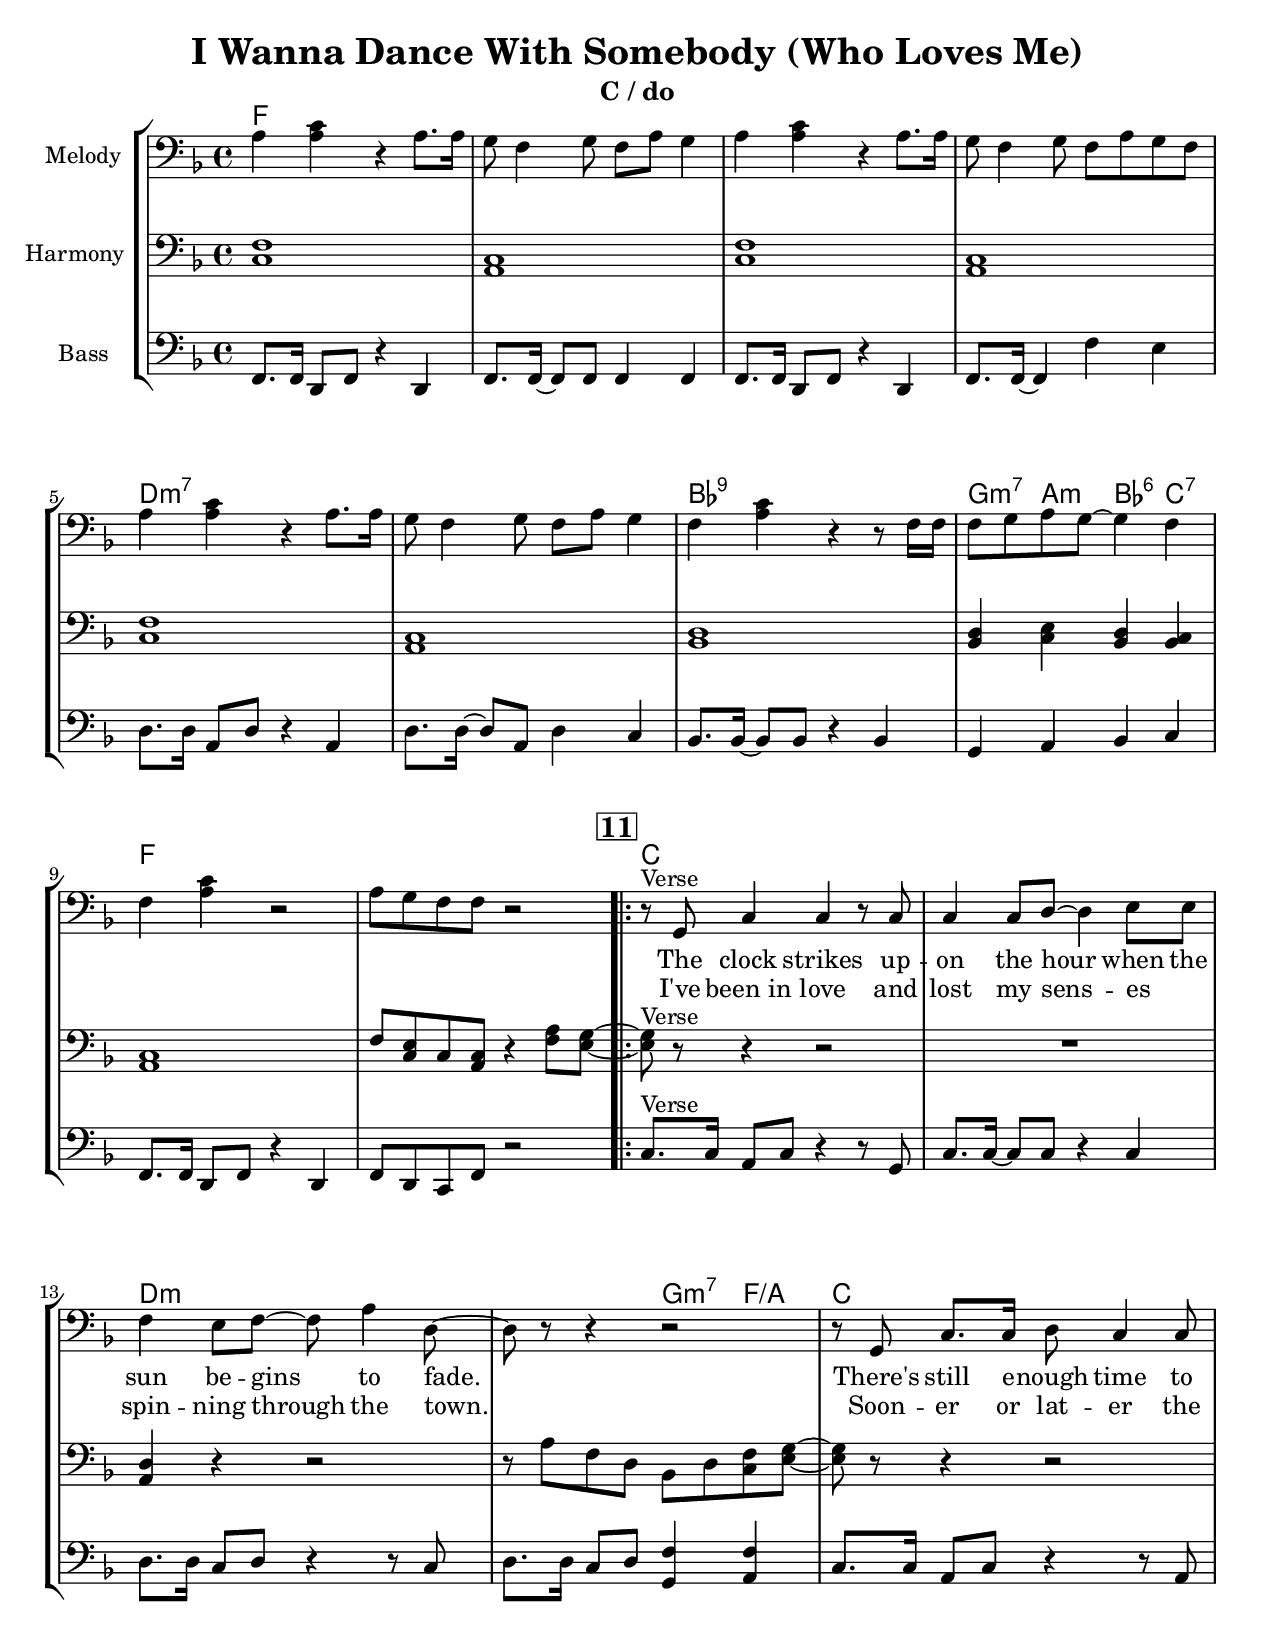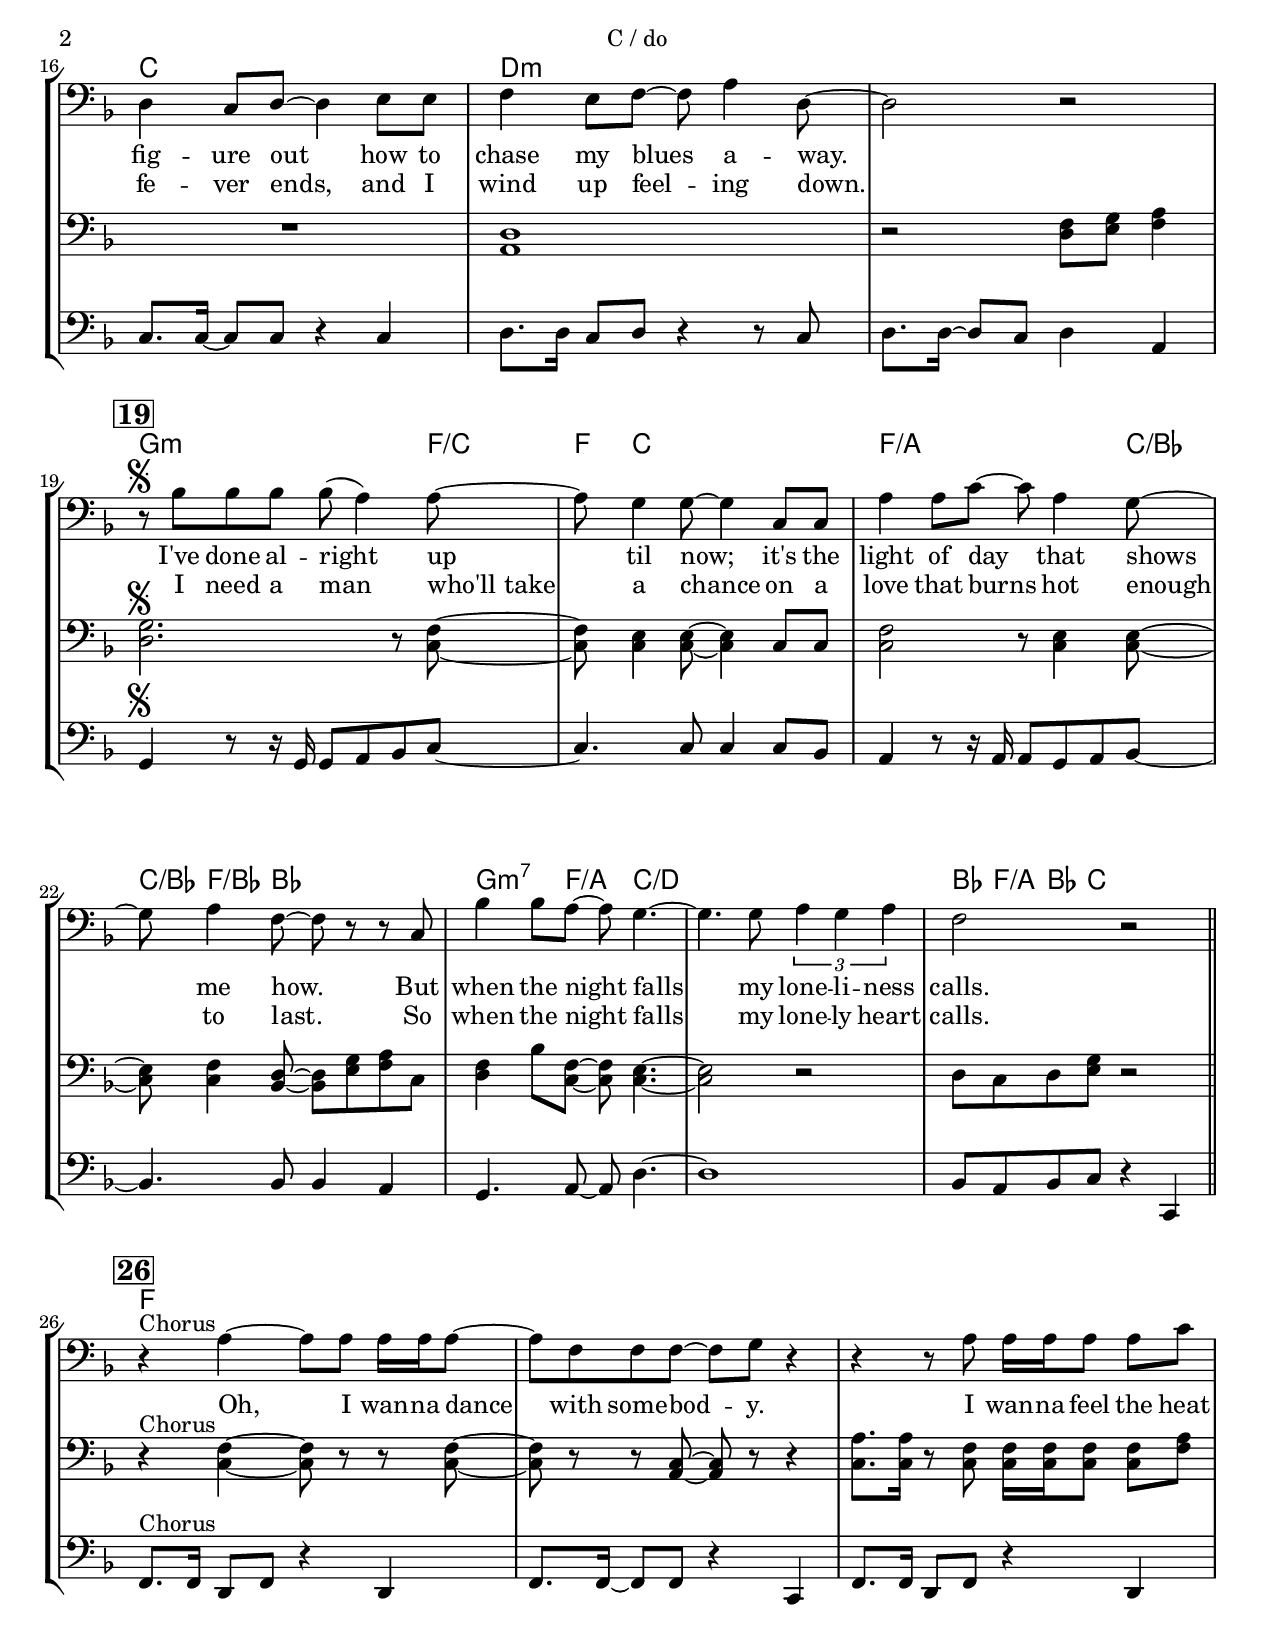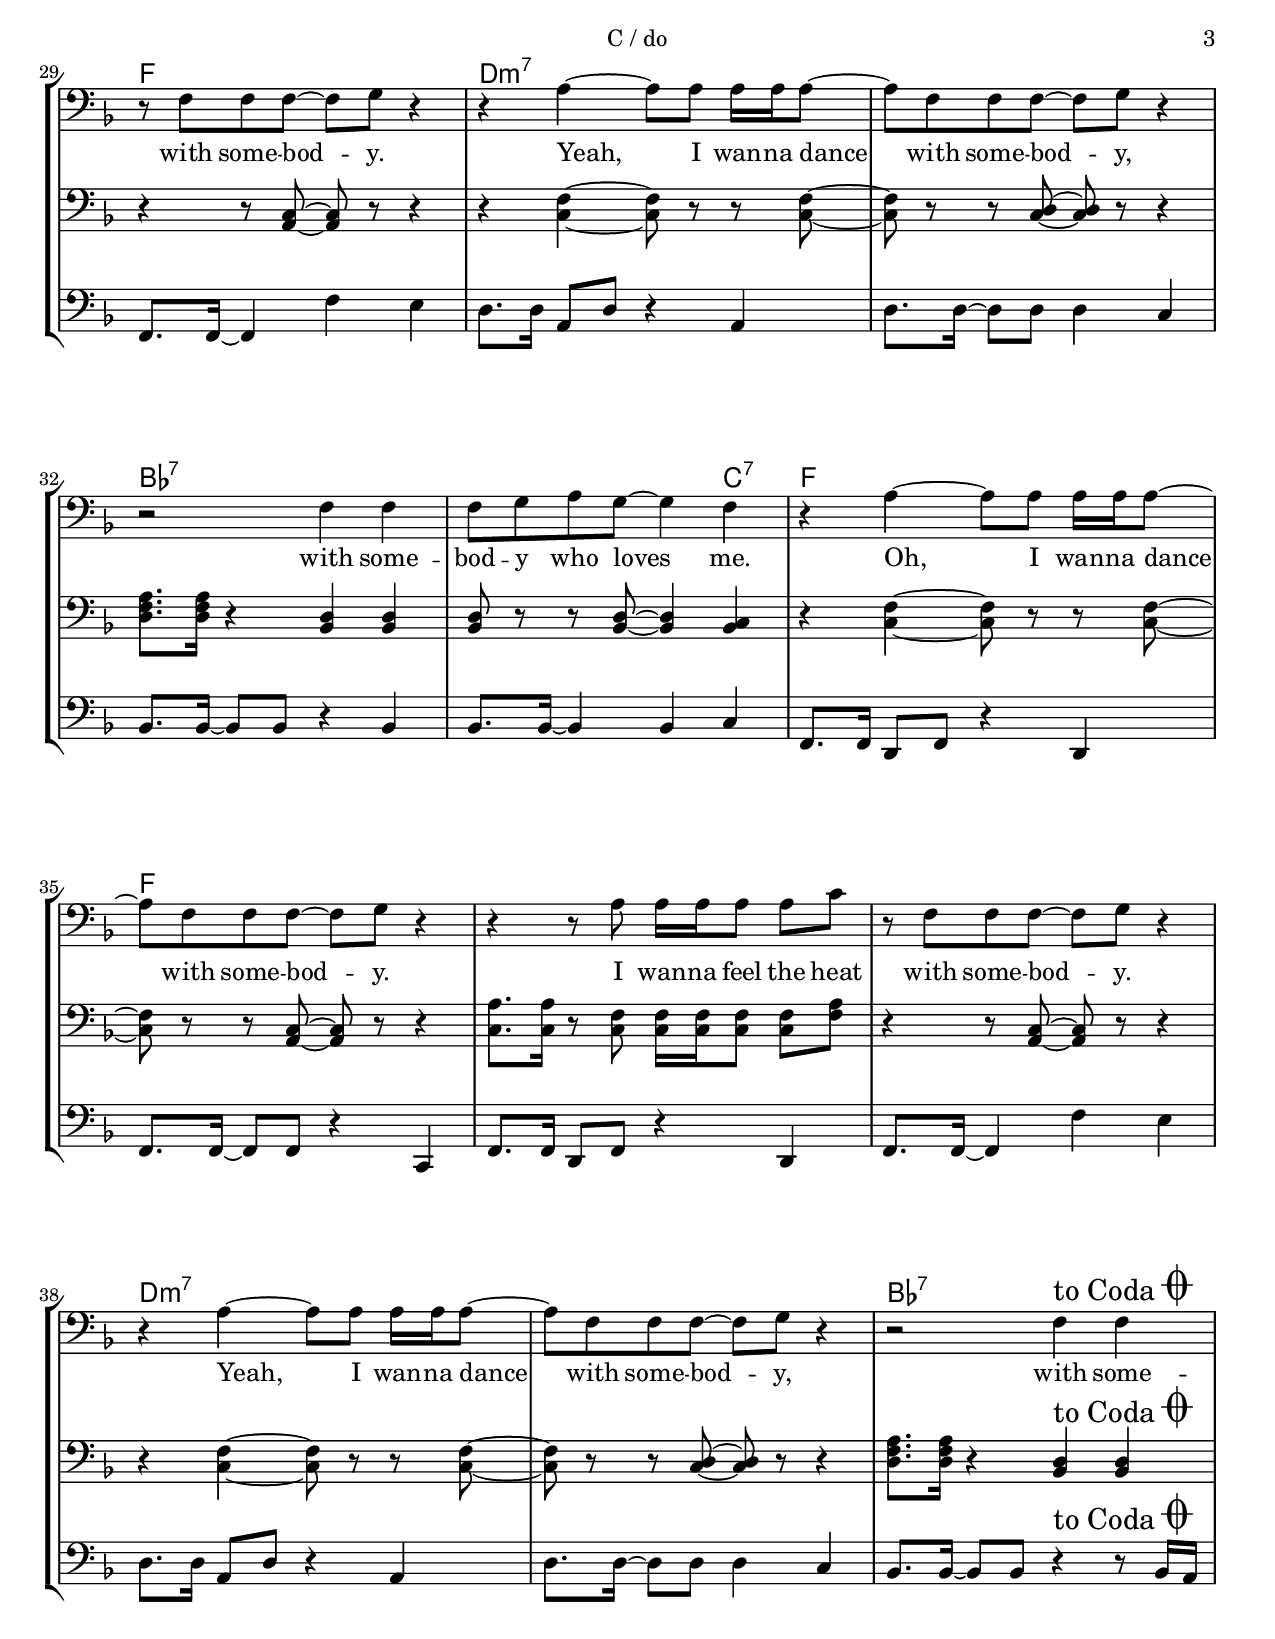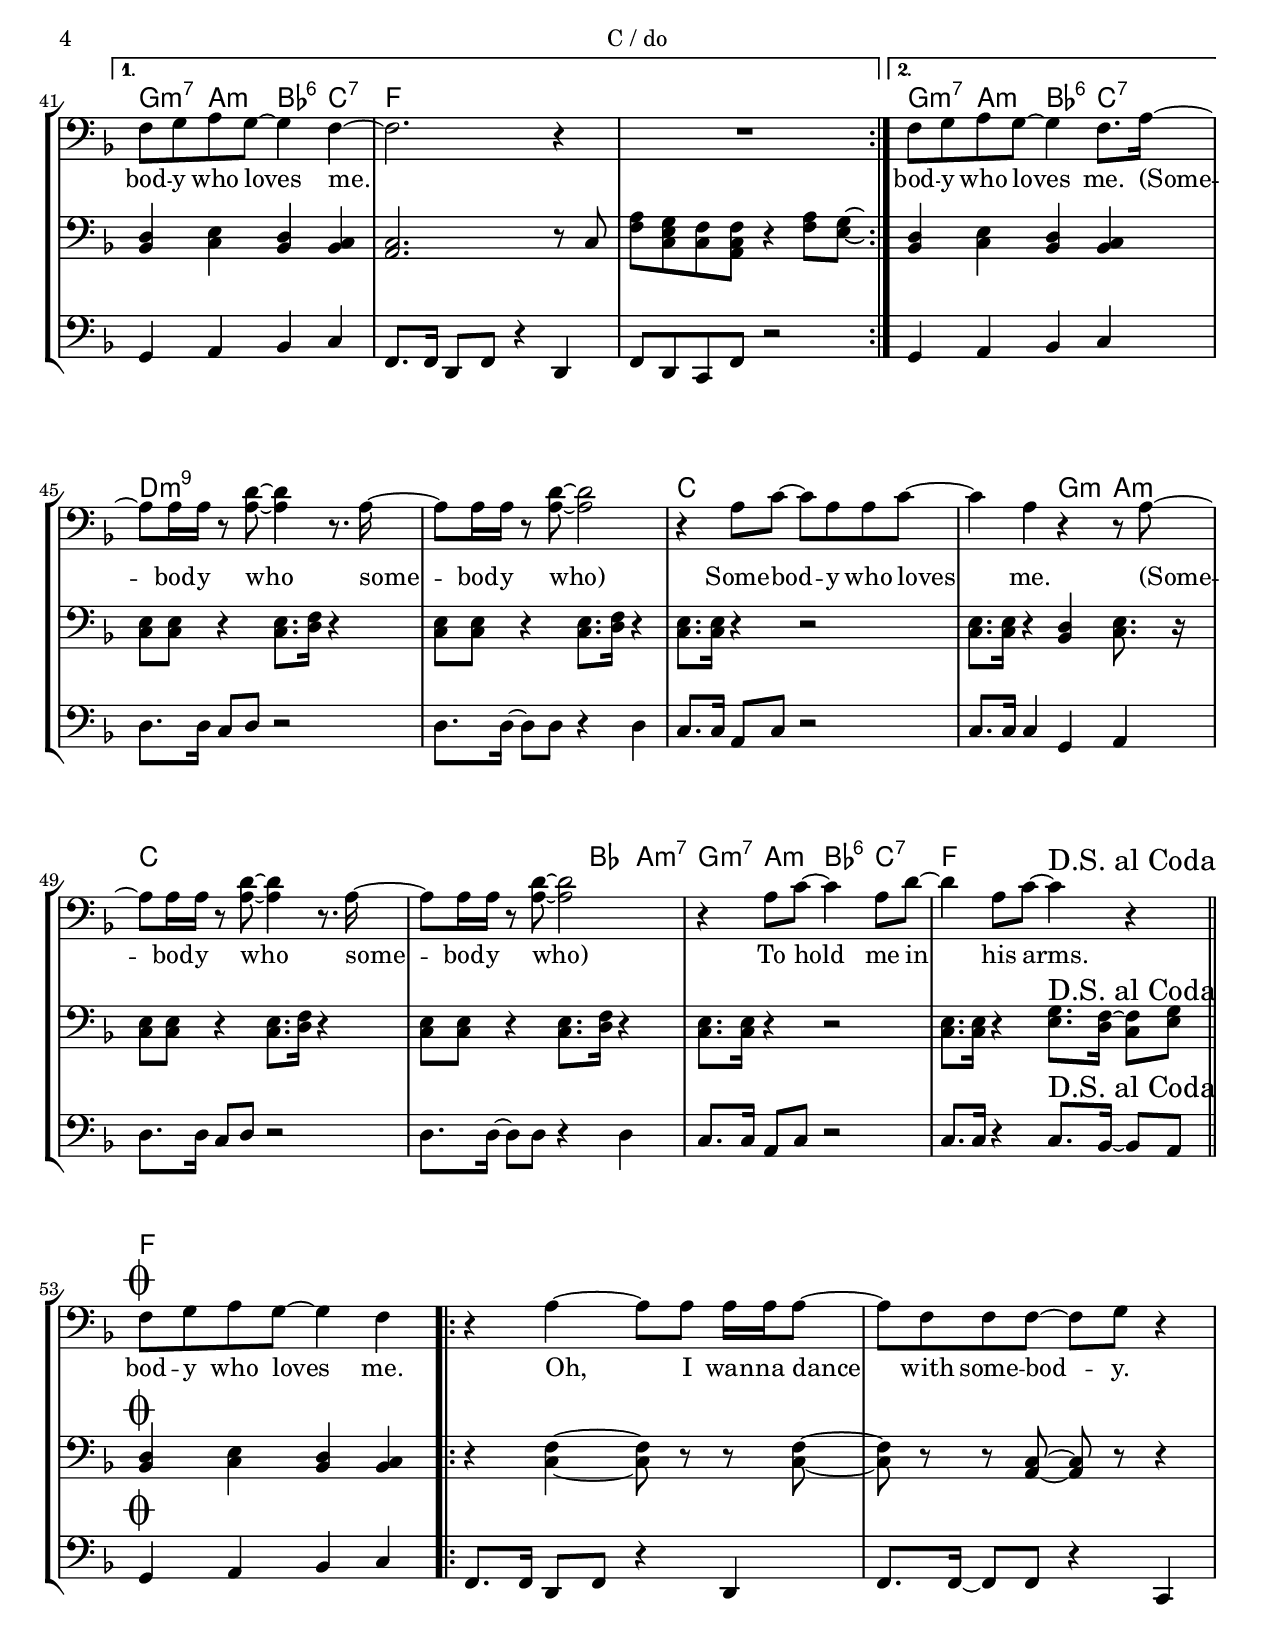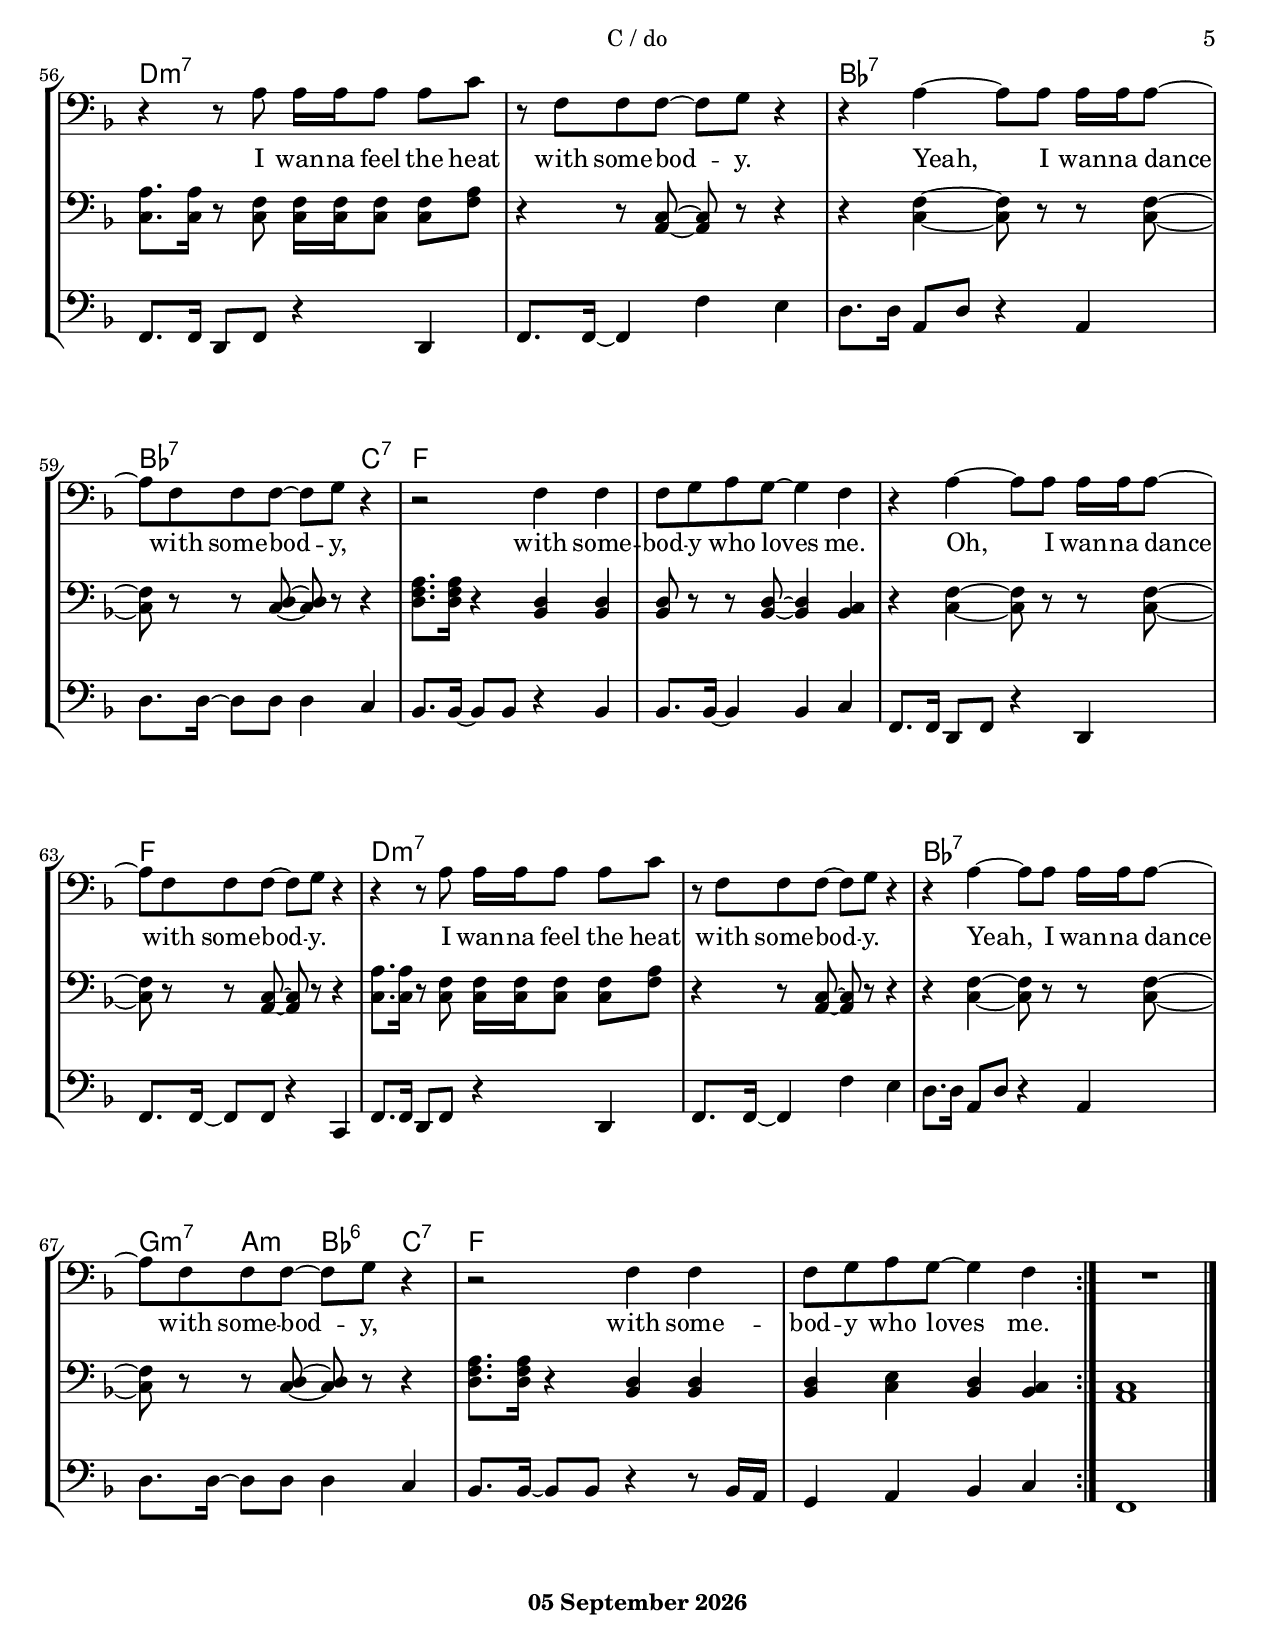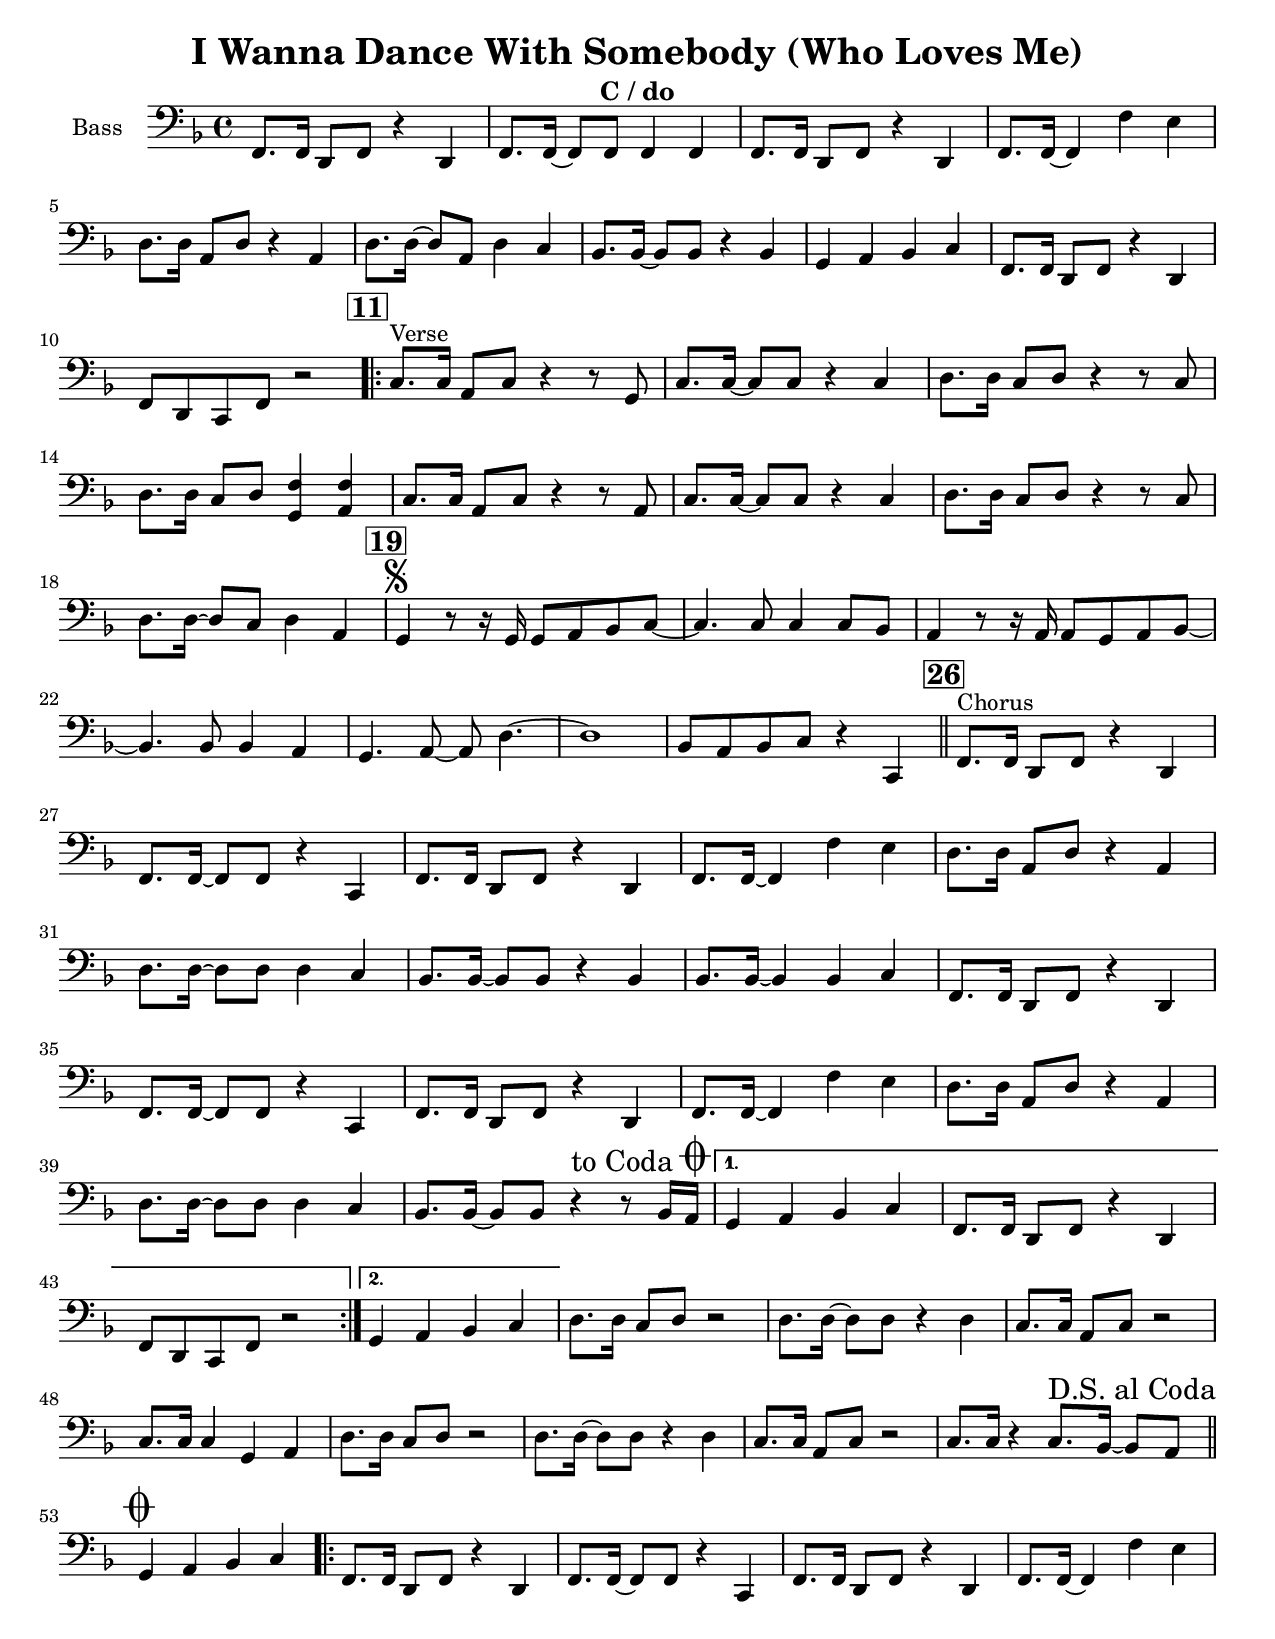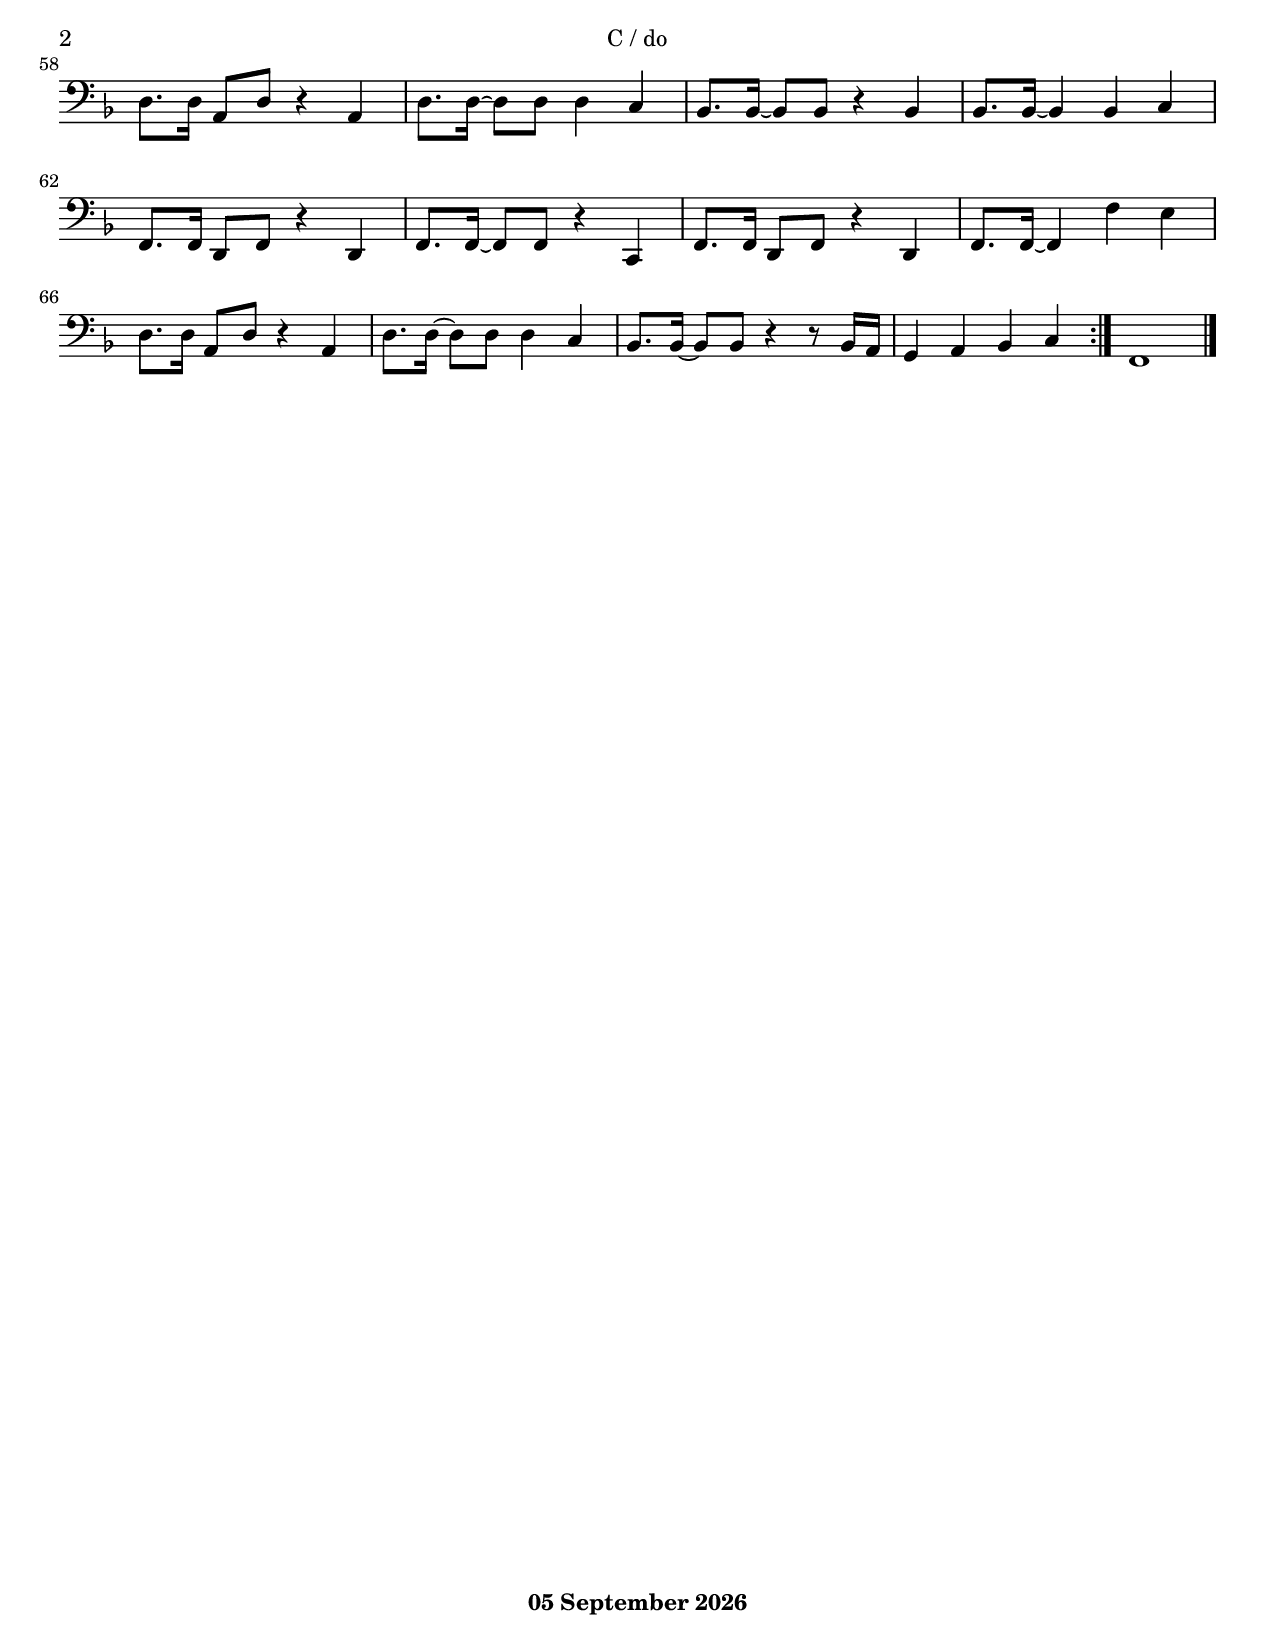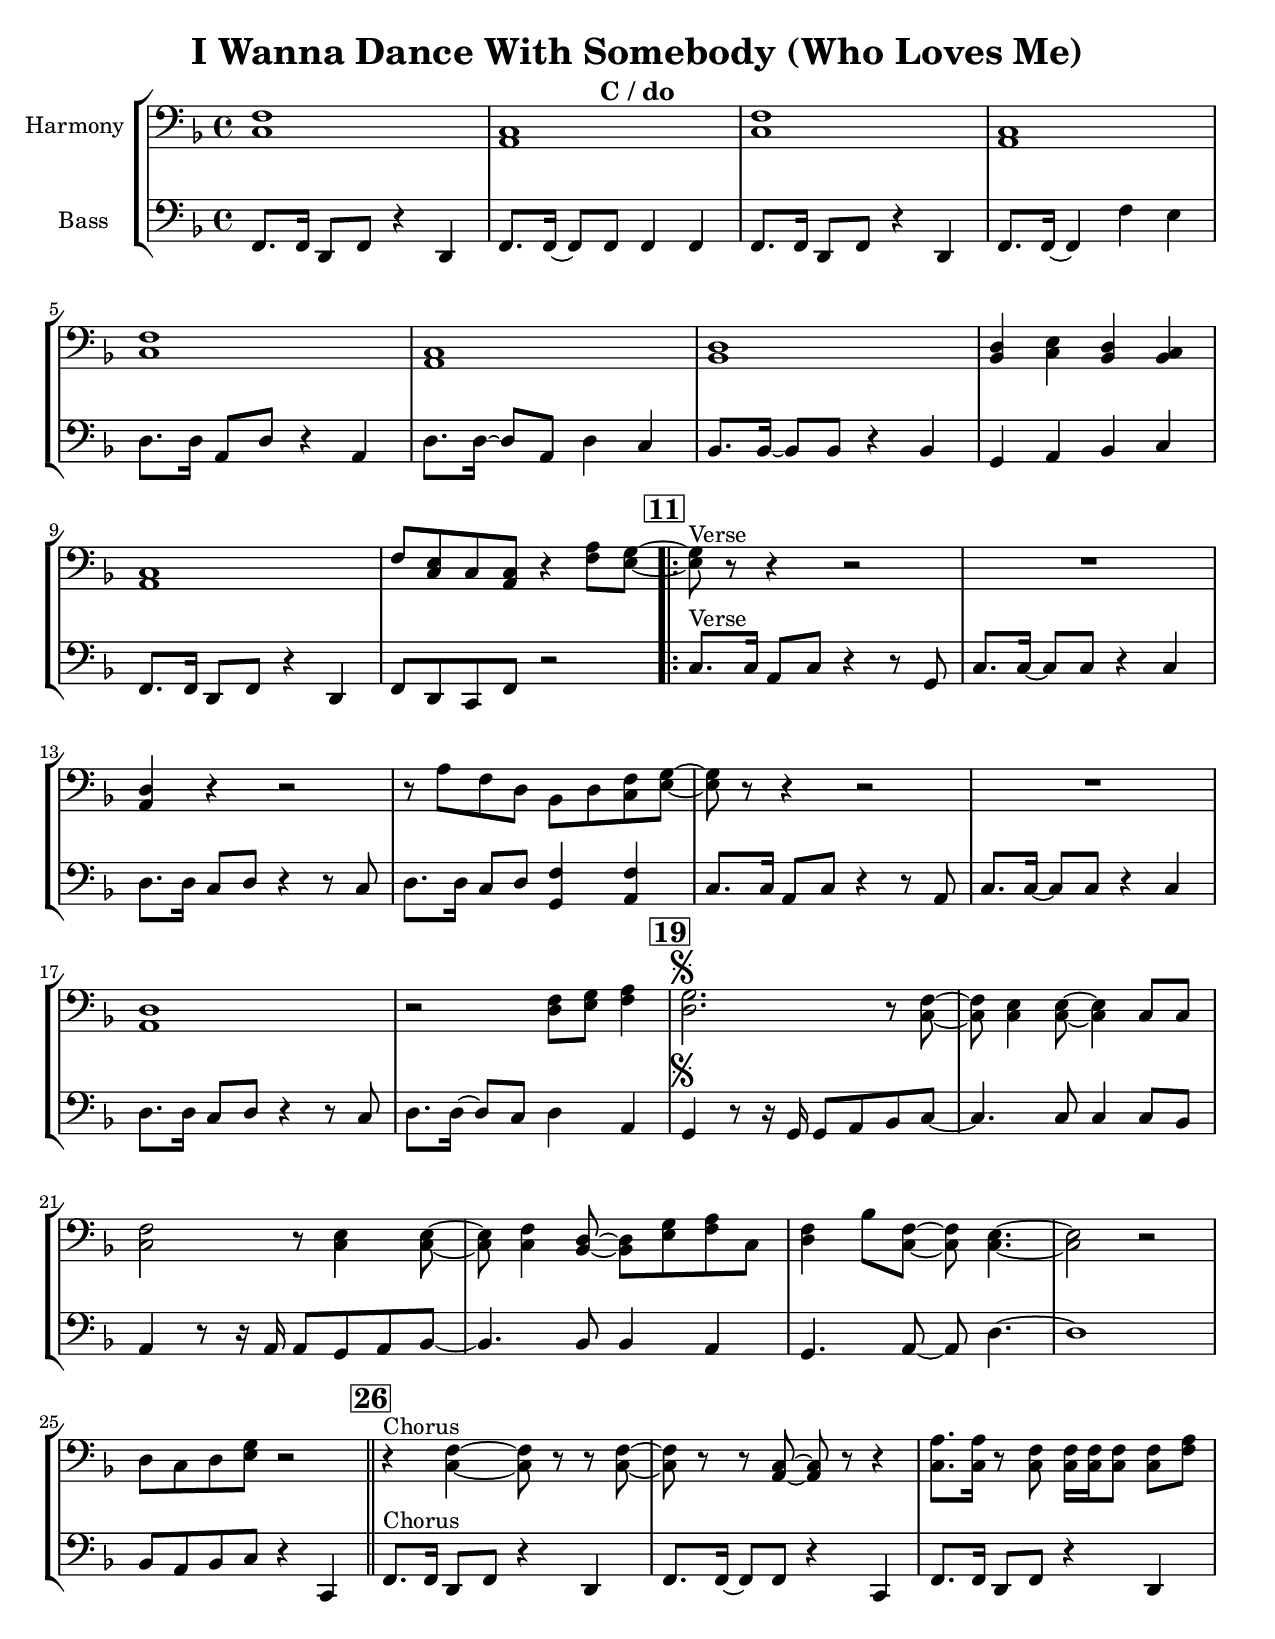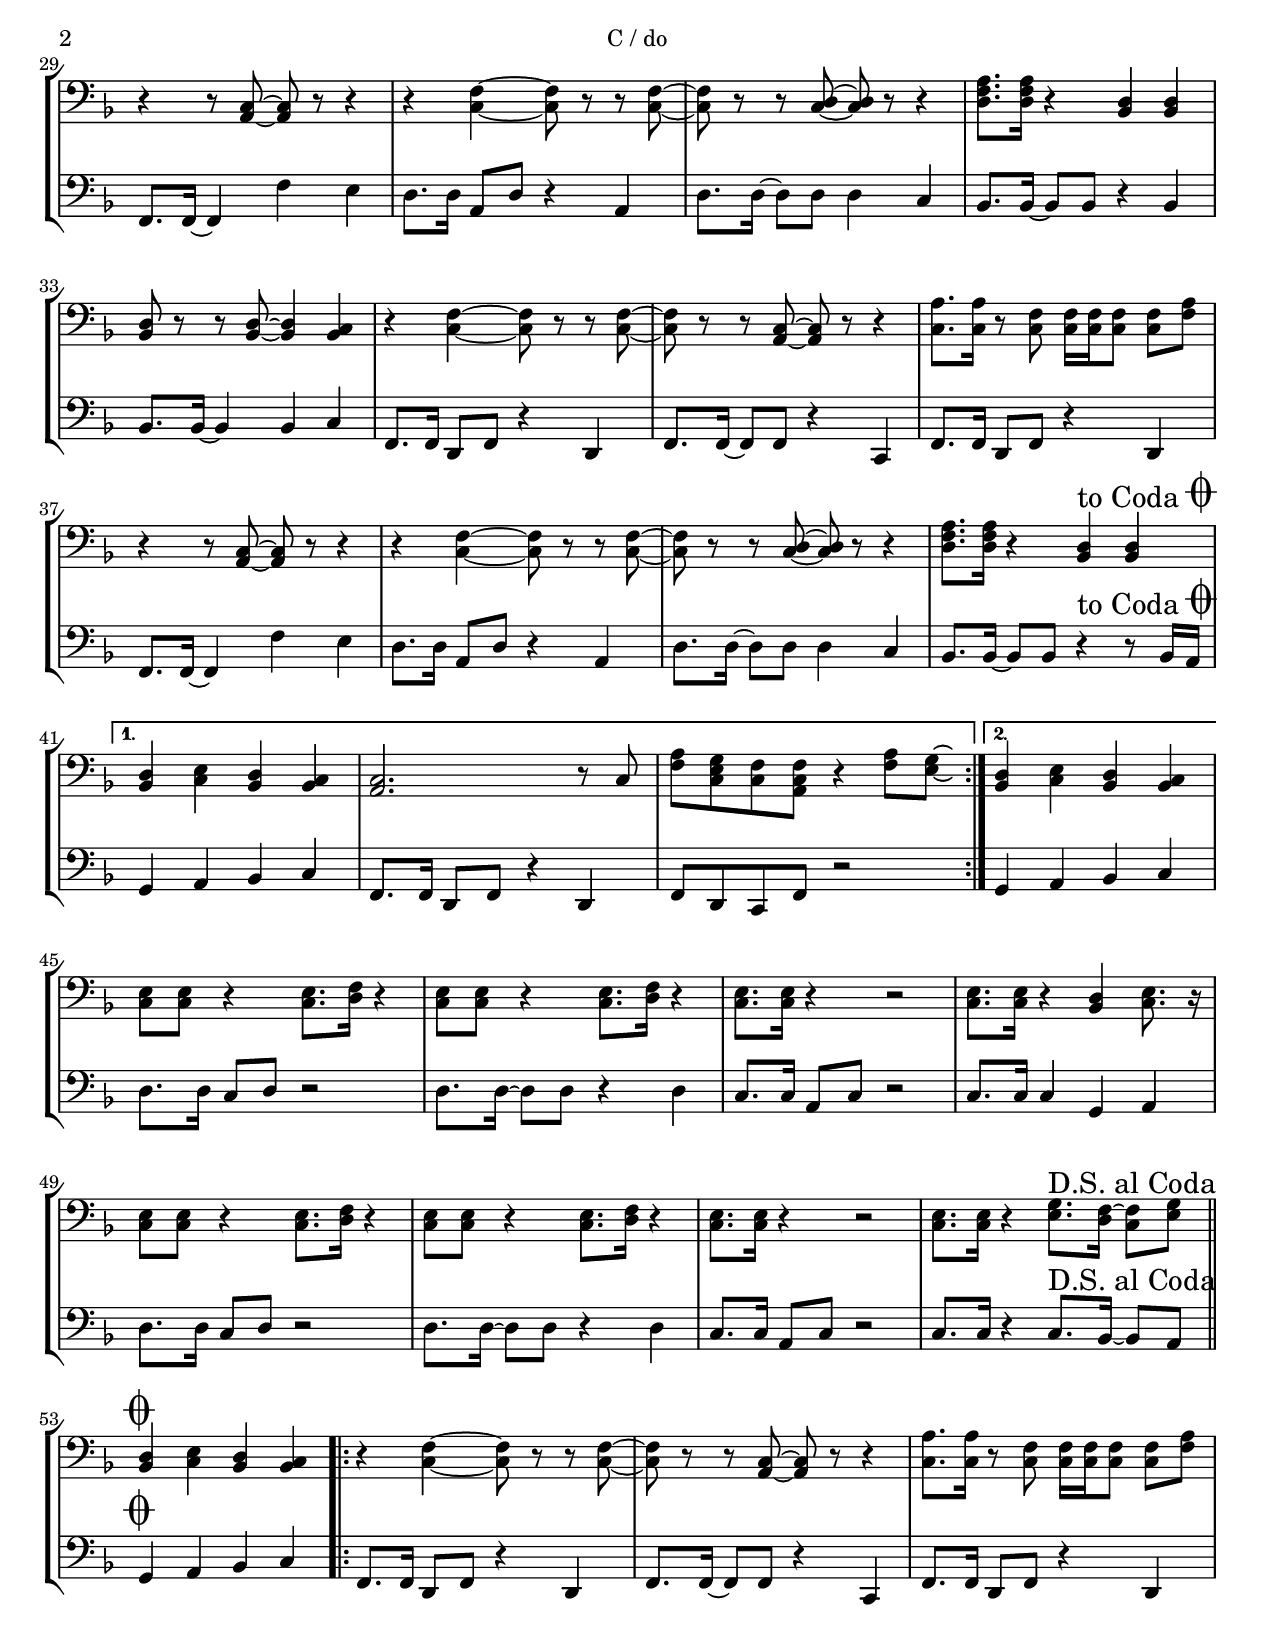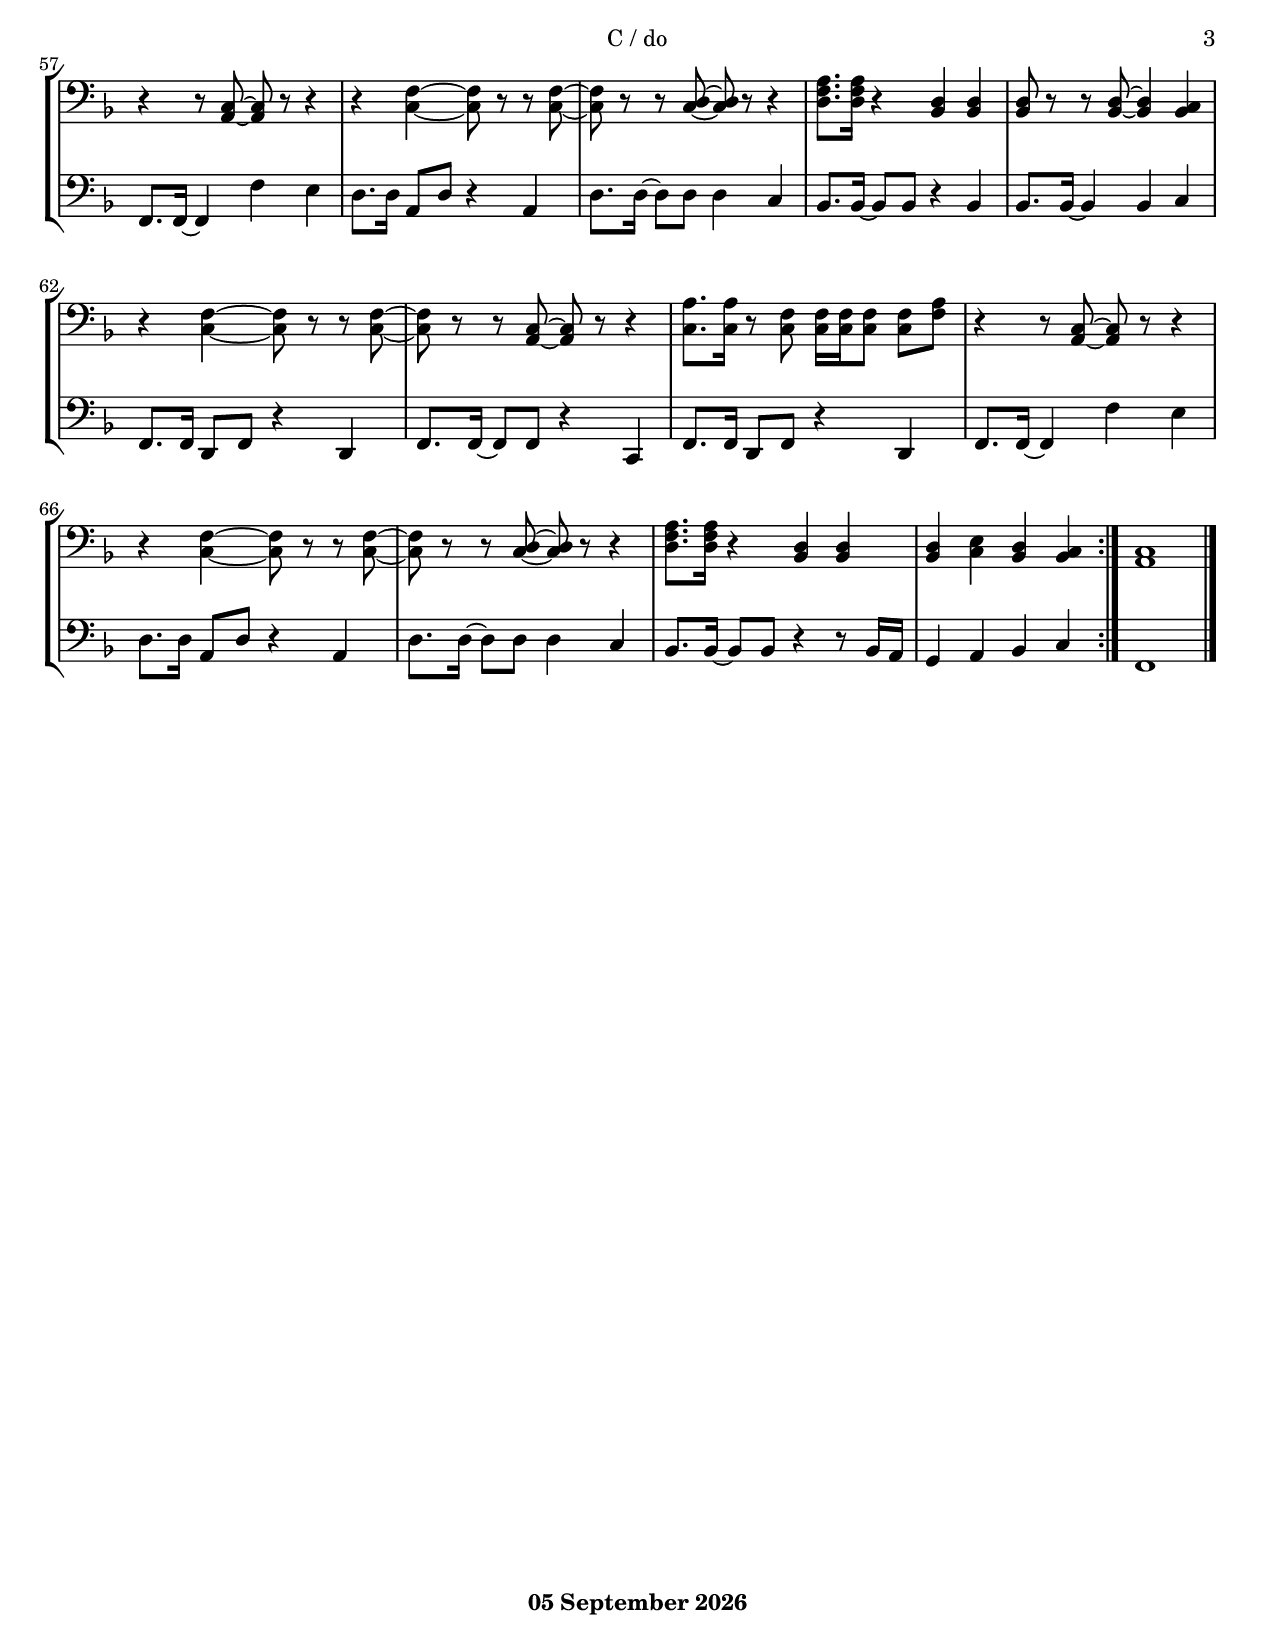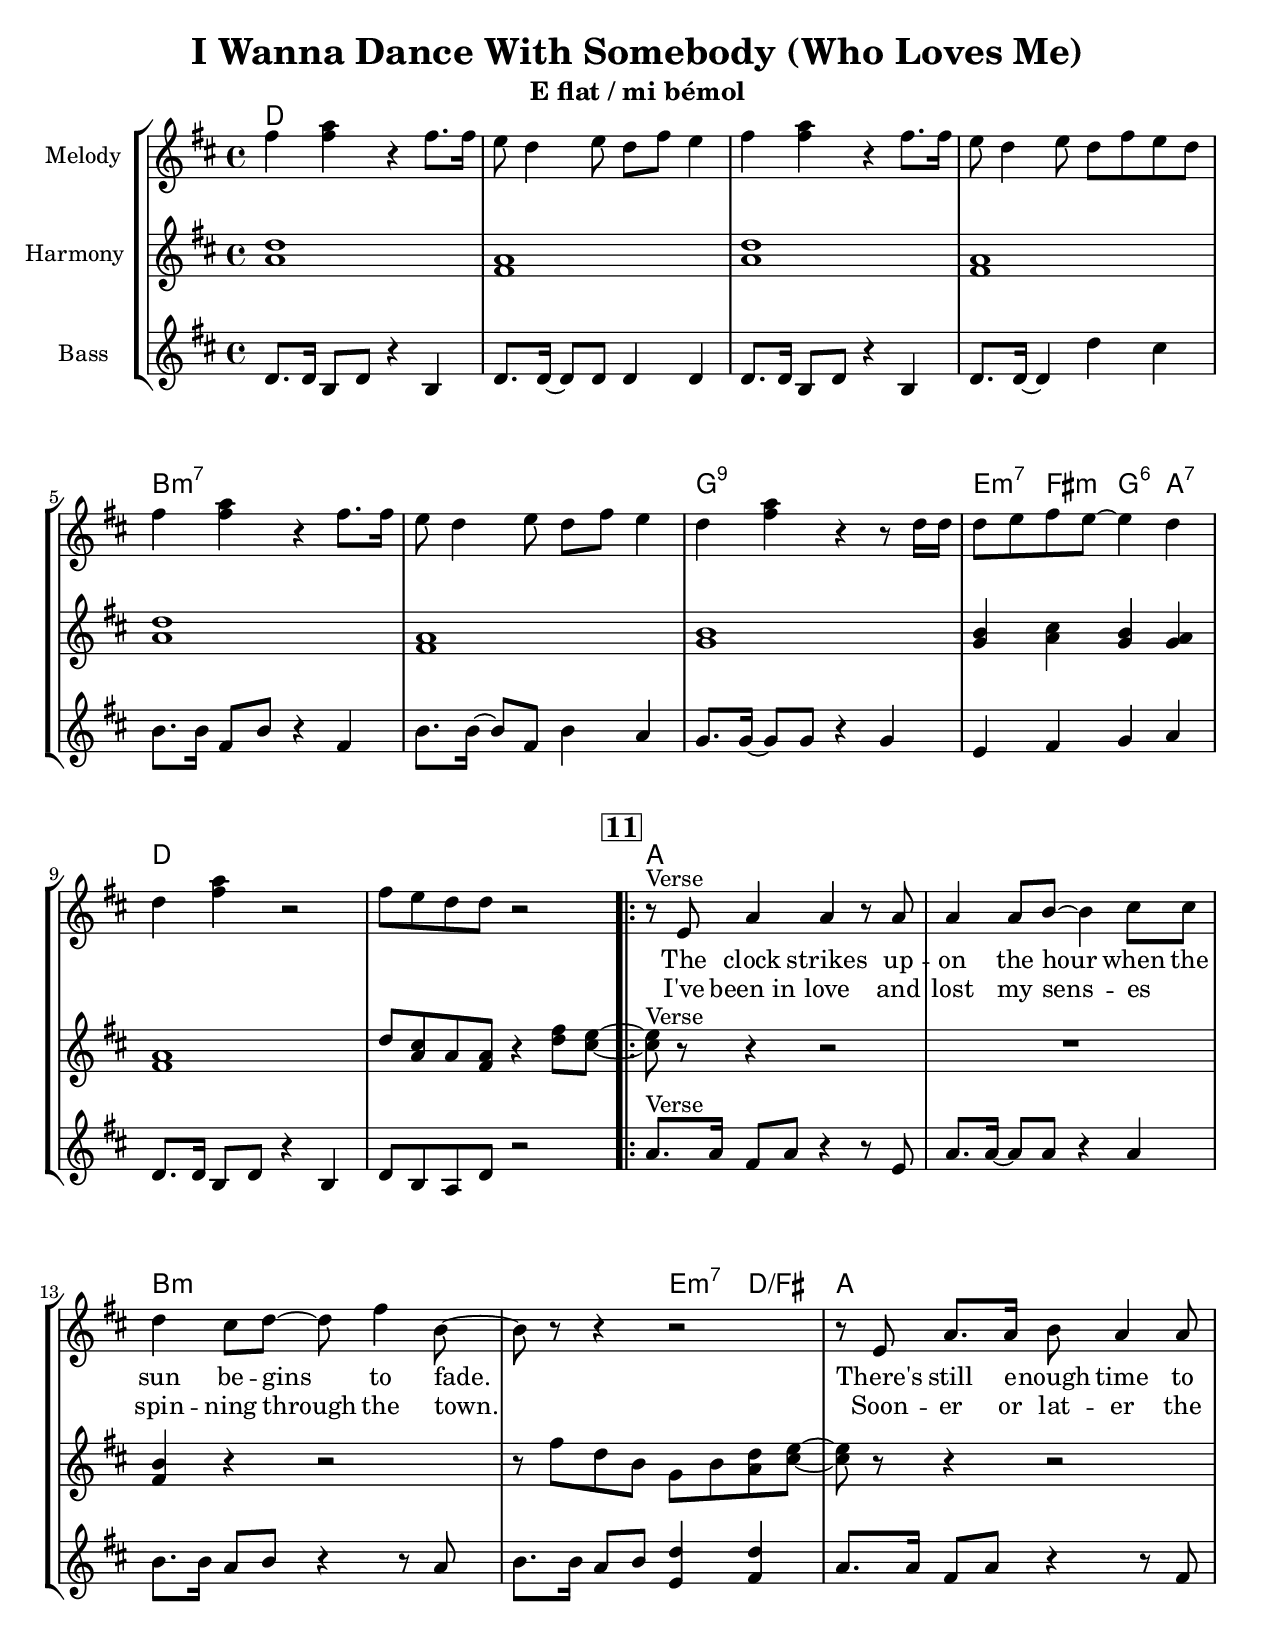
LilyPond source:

\version "2.24.0"
date = #(strftime "%d %B %Y" (localtime (current-time)))

\header {
  title = "I Wanna Dance With Somebody (Who Loves Me)"
  composer = ""
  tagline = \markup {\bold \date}
  %tagline = \markup \bold{ 28 May 2023 }
}

% music pieces
%part: melody
melody = {
  \set Staff.instrumentName = "Melody "
  \set Score.rehearsalMarkFormatter = #format-mark-box-numbers
  \set Score.dalSegnoTextFormatter = #format-dal-segno-text-brief
  \relative c' {
    \key f \major
    \time 4/4

    a''4 <a c> r a8. a16 |
    g8 f4 g8 f a g4 |
    a4 <a c> r a8. a16 |
    g8 f4 g8 f a g f |
    a4 <a c> r a8. a16 |
    g8 f4 g8 f a g4 |
    f4 <a c> r r8 f16 f |
    f8 g a g~ g4 f |
    f4 <a c> r2 |
    a8 g f f r2 |

    \mark 11
    \repeat volta 2 {
      r8^Verse g, c4 c r8 c |
      c4 c8 d ~ d4 e8 e |
      f4 e8 f ~ f a4 d,8 ~ |
      d8 r r4 r2 |
      r8 g, c8. c16 d8 c4 c8 |
      d4 c8 d ~ d4 e8 e |
      f4 e8 f ~ f a4 d,8 ~ |
      d2 r |

      \mark 19
      r8^\markup{ \abs-fontsize #20 \segno } bes' bes bes bes( a4) a8 ~ |
      a8 g4 g8 ~ g4 c,8 c |
      a'4 a8 c ~ c a4 g8 ~ |
      g8 a4 f8 ~ f r r c |
      bes'4 bes8 a ~ a g4. ~ |
      g4. g8 \times 2/3 { a4 g a } |
      f2 r |
      \bar "||"

      \mark 26
      r4^Chorus a ~ a8 a a16 a a8 ~ |
      a8 f f f ~ f g r4 |
      r4 r8 a a16 a a8 a c |
      r8 f, f f ~ f g r4 |
      r4 a ~ a8 a a16 a a8 ~ |
      a8 f f f ~ f g r4 |
      r2 f4 f |
      f8 g a g ~ g4 f |
      r4 a4 ~ a8 a a16 a a8 ~ |
      a8 f f f ~ f g r4 |
      r4 r8 a a16 a a8 a c |
      r8 f, f f ~ f g r4 |
      r4 a ~ a8 a a16 a a8 ~ |
      a8 f f f ~ f g r4 |
      r2 f4^\markup{ \abs-fontsize #14 "to Coda" \abs-fontsize #20 \coda } f |
    }
    \alternative {
      {
        f8 g a g ~ g4 f ~ |
        f2. r4 |
        R1 |
      }
      {
        f8 g a g ~ g4 f8. a16 ~ |
      }
    }

    % TODO expand repeat
      a8 a16 a r8 <a d> ~ <a d>4 r8. a16 ~ |
      a8 a16 a r8 <a d> ~ <a d>2 |
        r4 a8 c ~ c a a c ~ |
        c4 a r r8 a ~
      a8 a16 a r8 <a d> ~ <a d>4 r8. a16 ~ |
      a8 a16 a r8 <a d> ~ <a d>2 |
        r4 a8 c ~ c4 a8 d ~ |
    d4 a8 c ~ c4^\markup{ \abs-fontsize #14 "D.S. al Coda" } r |
    \bar "||"
    \break

    \repeat volta 2 {
      f,8^\markup{ \abs-fontsize #20 \coda } g a g ~ g4 f |
      r4 a ~ a8 a a16 a a8 ~ |
      a8 f f f ~ f g r4 |
      r4 r8 a a16 a a8 a c |
      r8 f, f f ~ f g r4 |
      r4 a ~ a8 a a16 a a8 ~ |
      a8 f f f ~ f g r4 |
      r2 f4 f |
      f8 g a g ~ g4 f |
      r4 a4 ~ a8 a a16 a a8 ~ |
      a8 f f f ~ f g r4 |
      r4 r8 a8 a16 a a8 a c |
      r8 f, f f ~ f g r4 |
      r4 a ~ a8 a a16 a a8 ~ |
      a8 f f f ~ f g r4 |
      r2 f4 f |
      f8 g a g ~ g4 f |
    }

    R1 |
    \bar "|."
  }
}

%part: harmony
harmony = {
  \set Staff.instrumentName = "Harmony "
  \set Score.rehearsalMarkFormatter = #format-mark-box-numbers
  \set Score.dalSegnoTextFormatter = #format-dal-segno-text-brief
  \relative c' {
    \key f \major
    \time 4/4

    <c' f>1 |
    <a c>1 |
    <c f>1 |
    <a c>1 |
    <c f>1 |
    <a c>1 |
    <bes d>1 |
    <bes d>4 <c e> <bes d> <bes c> |
    <a c>1 |
    f'8 <c e> c <a c> r4 <f' a>8 <e g>~ |

    \mark 11
    \repeat volta 2 {
      <e g>8^Verse r r4 r2 |
      R1 |
      <a, d>4 r r2 |
      r8 a' f d bes d <c f> <e g>~ |
      <e g>8 r r4 r2 |
      R1 |
      <a, d>1 |
      r2 <d f>8 <e g> <f a>4 |

      \mark 19
      <d g>2.^\markup{ \abs-fontsize #20 \segno } r8 <c f> ~ |
      <c f> <c e>4 <c e>8 ~ <c e>4 c8 c |
      <c f>2 r8 <c e>4 <c e>8 ~ |
      <c e>8 <c f>4 <bes d>8 ~ <bes d> <e g> <f a> c |
      <d f>4 bes'8 <c, f> ~ <c f> <c e>4. ~ |
      <c e>2 r |
      d8 c d <e g> r2 |
      \bar "||"

      \mark 26
      r4^Chorus <c f> ~ <c f>8 r r <c f> ~ |
      <c f>8 r r <c a> ~ <c a> r r4 |
      <c a'>8. <c a'>16 r8 <c f> <c f>16 <c f> <c f>8 <c f> <f a> |
      r4 r8 <c a> ~ <c a> r r4 |
      r4 <c f> ~ <c f>8 r r <c f> ~ |
      <c f>8 r r <c d> ~ <c d> r r4 |
      <d f a>8. <d f a>16 r4 <bes d> <bes d> |
      <bes d>8 r r <bes d> ~ <bes d>4 <bes c> |

      r4 <c f> ~ <c f>8 r r <c f> ~ |
      <c f>8 r r <c a> ~ <c a> r r4 |
      <c a'>8. <c a'>16 r8 <c f> <c f>16 <c f> <c f>8 <c f> <f a> |
      r4 r8 <c a> ~ <c a> r r4 |
      r4 <c f> ~ <c f>8 r r <c f> ~ |
      <c f>8 r r <c d> ~ <c d> r r4 |
      <d f a>8. <d f a>16 r4 <bes d>^\markup{ \abs-fontsize #14 "to Coda" \abs-fontsize #20 \coda } <bes d> |
    }
    \alternative {
      {
        <bes d>4 <c e> <bes d> <bes c> |
        <a c>2. r8 c |
        <f a>8 <c e g> <c f> <a c f> r4 <f' a>8 <e g> \laissezVibrer |
      }
      {
        <bes d>4 <c e> <bes d> <bes c> |
      }
    }

    % TODO expand repeat
      <c e>8 <c e> r4 <c e>8. <d f>16 r4 |
      <c e>8 <c e> r4 <c e>8. <d f>16 r4 |
        <c e>8. <c e>16 r4 r2 |
        <c e>8. <c e>16 r4 <bes d> <c e>8. r16 |
      <c e>8 <c e> r4 <c e>8. <d f>16 r4 |
      <c e>8 <c e> r4 <c e>8. <d f>16 r4 |
        <c e>8. <c e>16 r4 r2 |
    <c e>8. <c e>16 r4 <e g>8.^\markup{ \abs-fontsize #14 "D.S. al Coda" } <d f>16 ~ <c f>8 <e g> |

    \bar "||"
    \break
    <bes d>4^\markup{ \abs-fontsize #20 \coda } <c e> <bes d> <bes c> |

    \repeat volta 2 {
      r4 <c f> ~ <c f>8 r r <c f> ~ |
      <c f>8 r r <c a> ~ <c a> r r4 |
      <c a'>8. <c a'>16 r8 <c f> <c f>16 <c f> <c f>8 <c f> <f a> |
      r4 r8 <c a> ~ <c a> r r4 |
      r4 <c f> ~ <c f>8 r r <c f> ~ |
      <c f>8 r r <c d> ~ <c d> r r4 |
      <d f a>8. <d f a>16 r4 <bes d> <bes d> |
      <bes d>8 r r <bes d> ~ <bes d>4 <bes c> |

      r4 <c f> ~ <c f>8 r r <c f> ~ |
      <c f>8 r r <c a> ~ <c a> r r4 |
      <c a'>8. <c a'>16 r8 <c f> <c f>16 <c f> <c f>8 <c f> <f a> |
      r4 r8 <c a> ~ <c a> r r4 |
      r4 <c f> ~ <c f>8 r r <c f> ~ |
      <c f>8 r r <c d> ~ <c d> r r4 |
      <d f a>8. <d f a>16 r4 <bes d> <bes d> |
      <bes d>4 <c e> <bes d> <bes c> |
    }

    <a c>1 |
    \bar "|."

  }
}

%part: bass
bass = {
  \set Staff.instrumentName = "Bass "
  \set Score.rehearsalMarkFormatter = #format-mark-box-numbers
  \set Score.dalSegnoTextFormatter = #format-dal-segno-text-brief
  \relative c {
    \key f \major
    \time 4/4

    f,8. f16 d8 f r4 d |
    f8. f16 ~ f8 f f4 f |
    f8. f16 d8 f r4 d |
    f8. f16 ~ f4 f' e |
    d8. d16 a8 d r4 a |
    d8. d16 ~ d8 a d4 c |
    bes8. bes16 ~ bes8 bes r4 bes |
    g4 a bes c |
    f,8. f16 d8 f r4 d |
    f8 d c f r2 |

    \mark 11
    \repeat volta 2 {
      c'8.^Verse c16 a8 c r4 r8 g |
      c8. c16 ~ c8 c r4 c |
      d8. d16 c8 d r4 r8 c |
      d8. d16 c8 d <g,f'>4 <a f'> |
      c8. c16 a8 c r4 r8 a |
      c8. c16 ~ c8 c r4 c |
      d8. d16 c8 d r4 r8 c |
      d8. d16 ~ d8 c d4 a |

      \mark 19
      g4^\markup{ \abs-fontsize #20 \segno } r8 r16 g g8 a bes c ~ |
      c4. c8 c4 c8 bes |
      a4 r8 r16 a a8 g a bes ~ |
      bes4. bes8 bes4 a |
      g4. a8 ~ a d4. ~ |
      d1 |
      bes8 a bes c r4 c, |
      \bar "||"

      \mark 26
      f8.^Chorus f16 d8 f r4 d |
      f8. f16 ~ f8 f r4 c |
      f8. f16 d8 f r4 d |
      f8. f16 ~ f4 f'4 e |
      d8. d16 a8 d r4 a |
      d8. d16 ~ d8 d d4 c |
      bes8. bes16 ~ bes8 bes r4 bes |
      bes8. bes16 ~ bes4 bes c |
      f,8. f16 d8 f r4 d |
      f8. f16 ~ f8 f r4 c |
      f8. f16 d8 f r4 d |
      f8. f16 ~ f4 f'4 e |
      d8. d16 a8 d r4 a |
      d8. d16 ~ d8 d d4 c |
      bes8. bes16 ~ bes8 bes r4^\markup{ \abs-fontsize #14 "to Coda" \abs-fontsize #20 \coda } r8 bes16 a |
    }
    \alternative {
      {
        g4 a bes c |
        f,8. f16 d8 f r4 d |
        f8 d c f r2 |
      }
      {
        g4 a bes c |
      }
    }

    % TODO expand repeat
      d8. d16 c8 d r2 |
      d8. d16 ~ d8 d r4 d |
        c8. c16 a8 c r2 |
        c8. c16 c4 g a |
      d8. d16 c8 d r2 |
      d8. d16 ~ d8 d r4 d |
        c8. c16 a8 c r2 |
    c8. c16 r4 c8.^\markup{ \abs-fontsize #14 "D.S. al Coda" } bes16 ~ bes8 a |

    \bar "||"
    \break
    g4^\markup{ \abs-fontsize #20 \coda } a bes c |
    \repeat volta 2 {
      f,8. f16 d8 f r4 d |
      f8. f16 ~ f8 f r4 c |
      f8. f16 d8 f r4 d |
      f8. f16 ~ f4 f' e |
      d8. d16 a8 d r4 a |
      d8. d16 ~ d8 d d4 c |
      bes8. bes16 ~ bes8 bes r4 bes |
      bes8. bes16 ~ bes4 bes c |
      f,8. f16 d8 f r4 d |
      f8. f16 ~ f8 f r4 c |
      f8. f16 d8 f r4 d |
      f8. f16 ~ f4 f' e |
      d8. d16 a8 d r4 a |
      d8. d16 ~ d8 d d4 c |
      bes8. bes16 ~ bes8 bes r4 r8 bes16 a |
      g4 a bes c |
    }

    f,1 |
    \bar "|."

  }
}

theLyrics = \lyricmode {
  _ _ _ _ _ _ _ _ _
  _ _ _ _ _ _ _ _ _
  _ _ _ _ _ _ _ _ _
  _ _ _ _ _ _ _ _ _
  _ _ _ _ _ _ _ _ _ _

  The clock strikes up -- on the hour when the sun be -- gins to fade.
  There's still e -- nough time to fig -- ure out how to chase my blues a -- way.
  I've done al -- right up til now; it's the light of day that shows me how.
  But when the night falls my lone -- li -- ness calls.
  Oh, I wan -- na dance with some -- bod -- y.
  I wan -- na feel the heat with some -- bod -- y.
  Yeah, I wan -- na dance with some -- bod -- y,
  with some -- bod -- y who loves me.

  Oh, I wan -- na dance with some -- bod -- y.
  I wan -- na feel the heat with some -- bod -- y.
  Yeah, I wan -- na dance with some -- bod -- y,
  with some -- bod -- y who loves me.

  bod -- y who loves me. (Some -- bod -- y who some -- bod -- y who)
  Some -- bod -- y who loves me. (Some -- bod -- y who some -- bod -- y who)

  To hold me in his arms.

  bod -- y who loves me.
  Oh, I wan -- na dance with some -- bod -- y.
  I wan -- na feel the heat with some -- bod -- y.
  Yeah, I wan -- na dance with some -- bod -- y,
  with some -- bod -- y who loves me.
  Oh, I wan -- na dance with some -- bod -- y.
  I wan -- na feel the heat with some -- bod -- y.
  Yeah, I wan -- na dance with some -- bod -- y,
  with some -- bod -- y who loves me.

}

theLyricsTwo = \lyricmode {
  _ _ _ _ _ _ _ _ _
  _ _ _ _ _ _ _ _ _
  _ _ _ _ _ _ _ _ _
  _ _ _ _ _ _ _ _ _
  _ _ _ _ _ _ _ _ _ _

  I've been_in love and lost my sens -- es _ spin -- ning through the town.
  Soon -- er or lat -- er the fe -- ver ends, and I wind up feel -- ing down.
  I need a man who'll_take a chance on a love that burns hot enough to last.
  So when the night falls my lone -- ly heart calls.
}

theChords = \chordmode {
  | f1
  | f
  | f
  | f
  | d:m7
  | d:m7
  | bes:9
  | g4:m7 a:m bes:6 c:7
  | f1
  | f
  | c
  | c
  | d:m
  | d2:m g4:m7 f/a
  | c1
  | c
  | d:m
  | d:m
  | g2..:m f8/c
  | f8 c2..
  | f2../a c8/bes
  | c8/bes f4/bes bes8 bes2
  | g4.:m7 f4/a c4./d
  | c1/d
  | bes8 f/a bes c c2
  | f1
  | f
  | f
  | f
  | d:m7
  | d:m7
  | bes:7
  | bes2.:7 c4:7
  | f1
  | f
  | f
  | f
  | d:m7
  | d:m7
  | bes:7
  | g4:m7 a:m bes:6 c:7
  | f1
  | f
  | g4:m7 a:m bes:6 c:7
  | d1:m9
  | d:m9
  | c1
  | c2 g4:m a:m
  | c1
  | c2 c8 bes4 a8:m7
  | g4:m7 a:m bes:6 c:7
  | f1
  | f
  | f
  | f
  | d:m7
  | d:m7
  | bes:7
  | bes2.:7 c4:7
  | f1
  | f
  | f
  | f
  | d:m7
  | d:m7
  | bes:7
  | g4:m7 a:m bes:6 c:7
  | f1

}

%layout

\book {
  \score {
    <<
      \tempo 4 = 100
      \unfoldRepeats \new Staff \melody
      \unfoldRepeats \new Staff \harmony
      \unfoldRepeats \new Staff \bass
    >>
    \midi { }
  }
}

#(set-default-paper-size "letter" 'portrait)

#(define output-suffix "C-Score")
\book {
  \paper { }
  \header { instrument = "C / do" }
  \score {
    \new StaffGroup
    <<
      \new ChordNames { \set chordChanges = ##t \theChords }
      \new Voice = "melody" { \melody }
      \new Lyrics \lyricsto "melody" { \theLyrics }
      \new Lyrics \lyricsto "melody" { \theLyricsTwo }
      \new Staff { \harmony }
      \new Staff { \clef bass \bass }
    >>
  }
}

#(define output-suffix "C-Score-bass-clef")
\book {
  \paper { }
  \header { instrument = "C / do" }
  \score {
    \new StaffGroup
    <<
      \new ChordNames { \set chordChanges = ##t \theChords }
      \new Voice = "melody" { \clef bass \transpose c c,, \melody }
      \new Lyrics \lyricsto "melody" { \theLyrics }
      \new Lyrics \lyricsto "melody" { \theLyricsTwo }
      \new Staff { \clef bass \transpose c c,, \harmony }
      \new Staff { \clef bass \bass }
    >>
  }
}

#(define output-suffix "C-bass-clef-harmony-bass")
\book {
  \paper { }
  \header { instrument = "C / do" }
  \score {
    \new StaffGroup
    <<
      \new Staff { \clef bass \transpose c c,, \harmony }
      \new Staff { \clef bass \bass }
    >>
  }
}

#(define output-suffix "C-bass-clef-bass")
\book {
  \paper { }
  \header { instrument = "C / do" }
  \score {
    \new StaffGroup
    <<
      \new Staff { \clef bass \bass }
    >>
  }
}

#(define output-suffix "Bflat-Score")
\book {
  \paper { }
  \header { instrument = "B flat / si bémol" }
  \score {
    \new StaffGroup
    <<
      \new ChordNames { \set chordChanges = ##t \transpose bes c \theChords }
      \new Voice = "melody" { \transpose bes c \melody }
      \new Lyrics \lyricsto "melody" { \theLyrics }
      \new Lyrics \lyricsto "melody" { \theLyricsTwo }
      \new Staff { \transpose bes c \harmony }
      \new Staff { \transpose bes c''' \bass }
    >>
  }
}

#(define output-suffix "Bflat-melody-harmony")
\book {
  \paper { }
  \header { instrument = "B flat / si bémol" }
  \score {
    \new StaffGroup
    <<
      \new Voice = "melody" { \transpose bes c \melody }
      %\new Lyrics \lyricsto "melody" { \theLyrics }
      %\new Lyrics \lyricsto "melody" { \theLyricsTwo }
      \new Staff { \transpose bes c \harmony }
    >>
  }
}

#(define output-suffix "Eflat-Score")
\book {
  \paper { }
  \header { instrument = "E flat / mi bémol" }
  \score {
    \new StaffGroup
    <<
      \new ChordNames { \set chordChanges = ##t \transpose ees c \theChords }
      \new Voice = "melody" { \transpose ees c \melody }
      \new Lyrics \lyricsto "melody" { \theLyrics }
      \new Lyrics \lyricsto "melody" { \theLyricsTwo }
      \new Staff { \transpose ees c \harmony }
      \new Staff { \transpose ees c'' \bass }
    >>
  }
}

#(define output-suffix "Eflat-melody-harmony")
\book {
  \paper { }
  \header { instrument = "E flat / mi bémol" }
  \score {
    \new StaffGroup
    <<
      \new Voice = "melody" { \transpose ees c \melody }
      \new Staff { \transpose ees c \harmony }
    >>
  }
}

#(define output-suffix "Eflat-harmony-bass")
\book {
  \paper { }
  \header { instrument = "E flat / mi bémol" }
  \score {
    \new StaffGroup
    <<
      \new Staff { \transpose ees c \harmony }
      \new Staff { \transpose ees c'' \bass }
    >>
  }
}

#(define output-suffix "Eflat-bass")
\book {
  \paper { }
  \header { instrument = "E flat / mi bémol" }
  \score {
    \new StaffGroup
    <<
      \new Staff { \transpose ees c'' \bass }
    >>
  }
}
